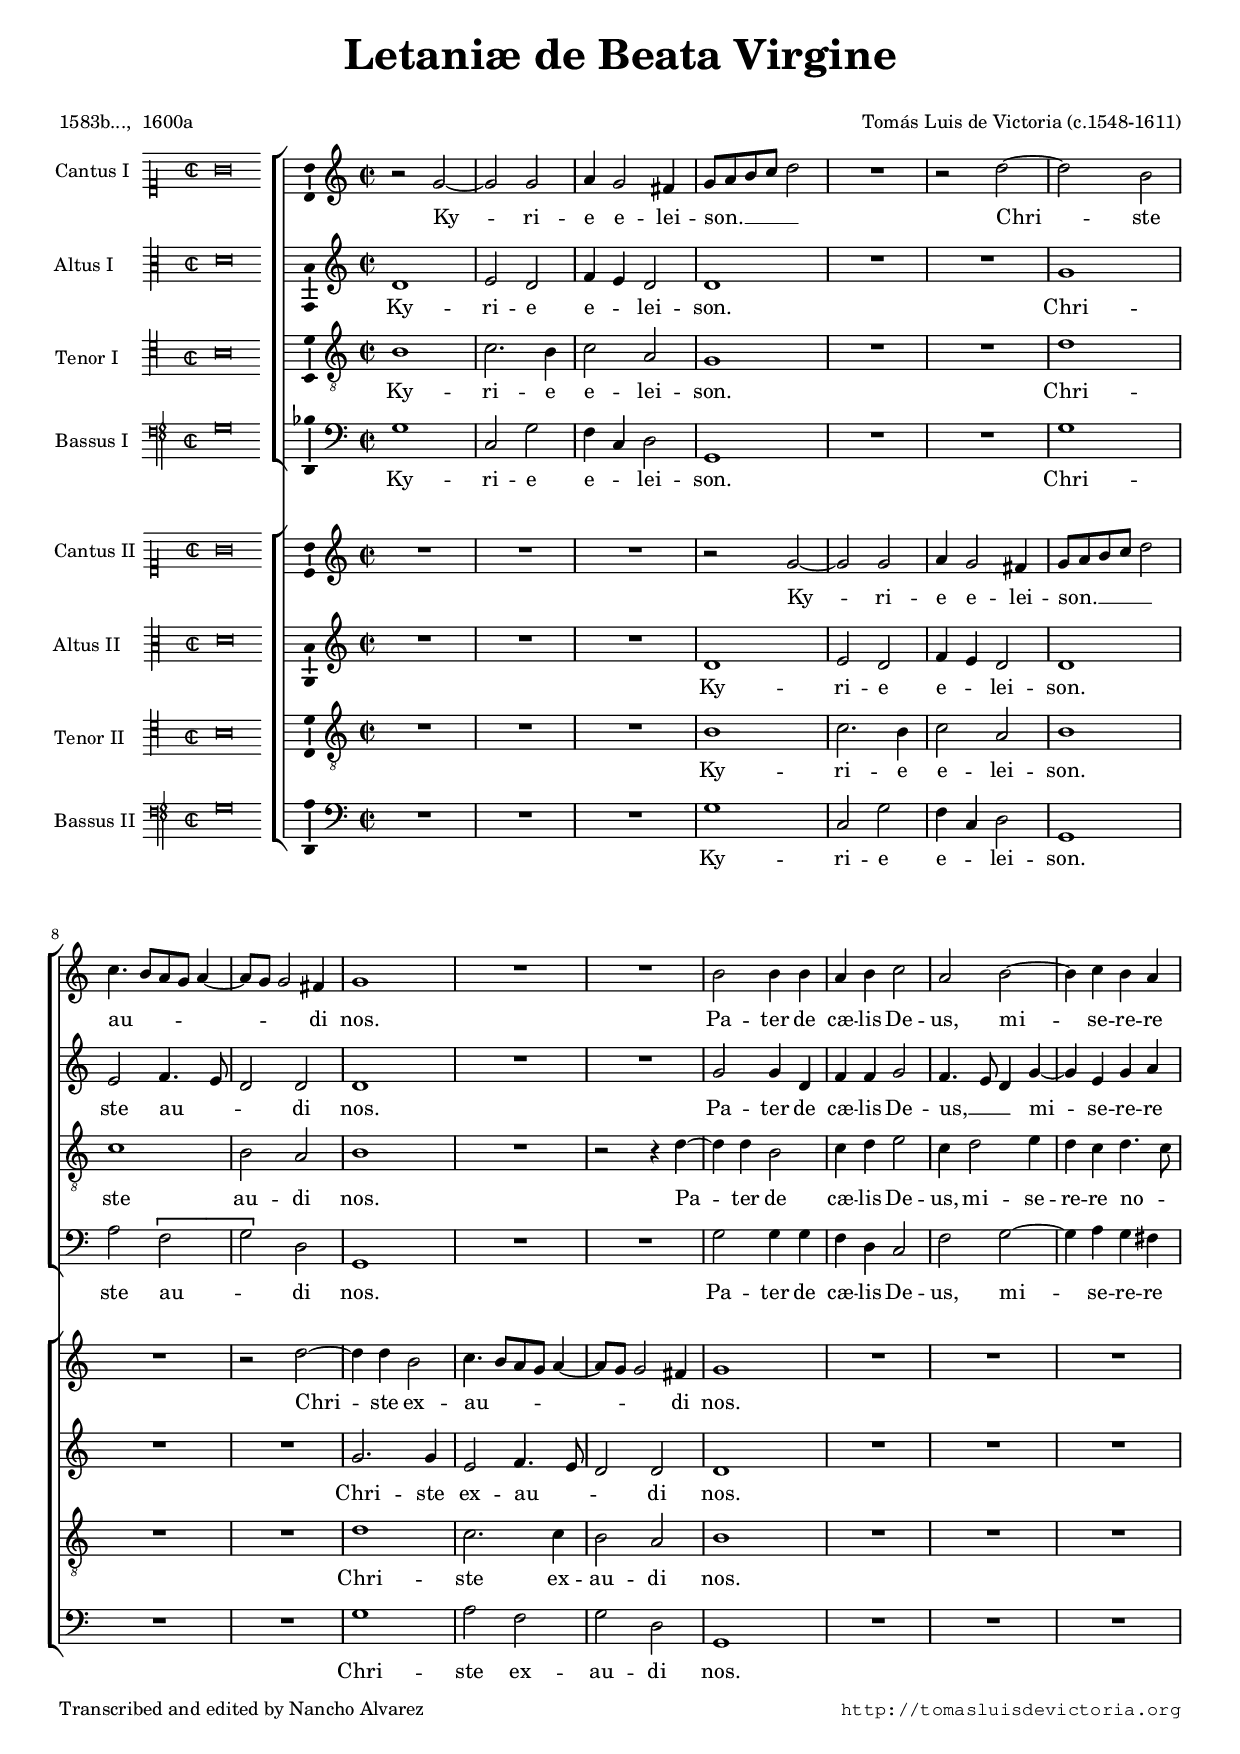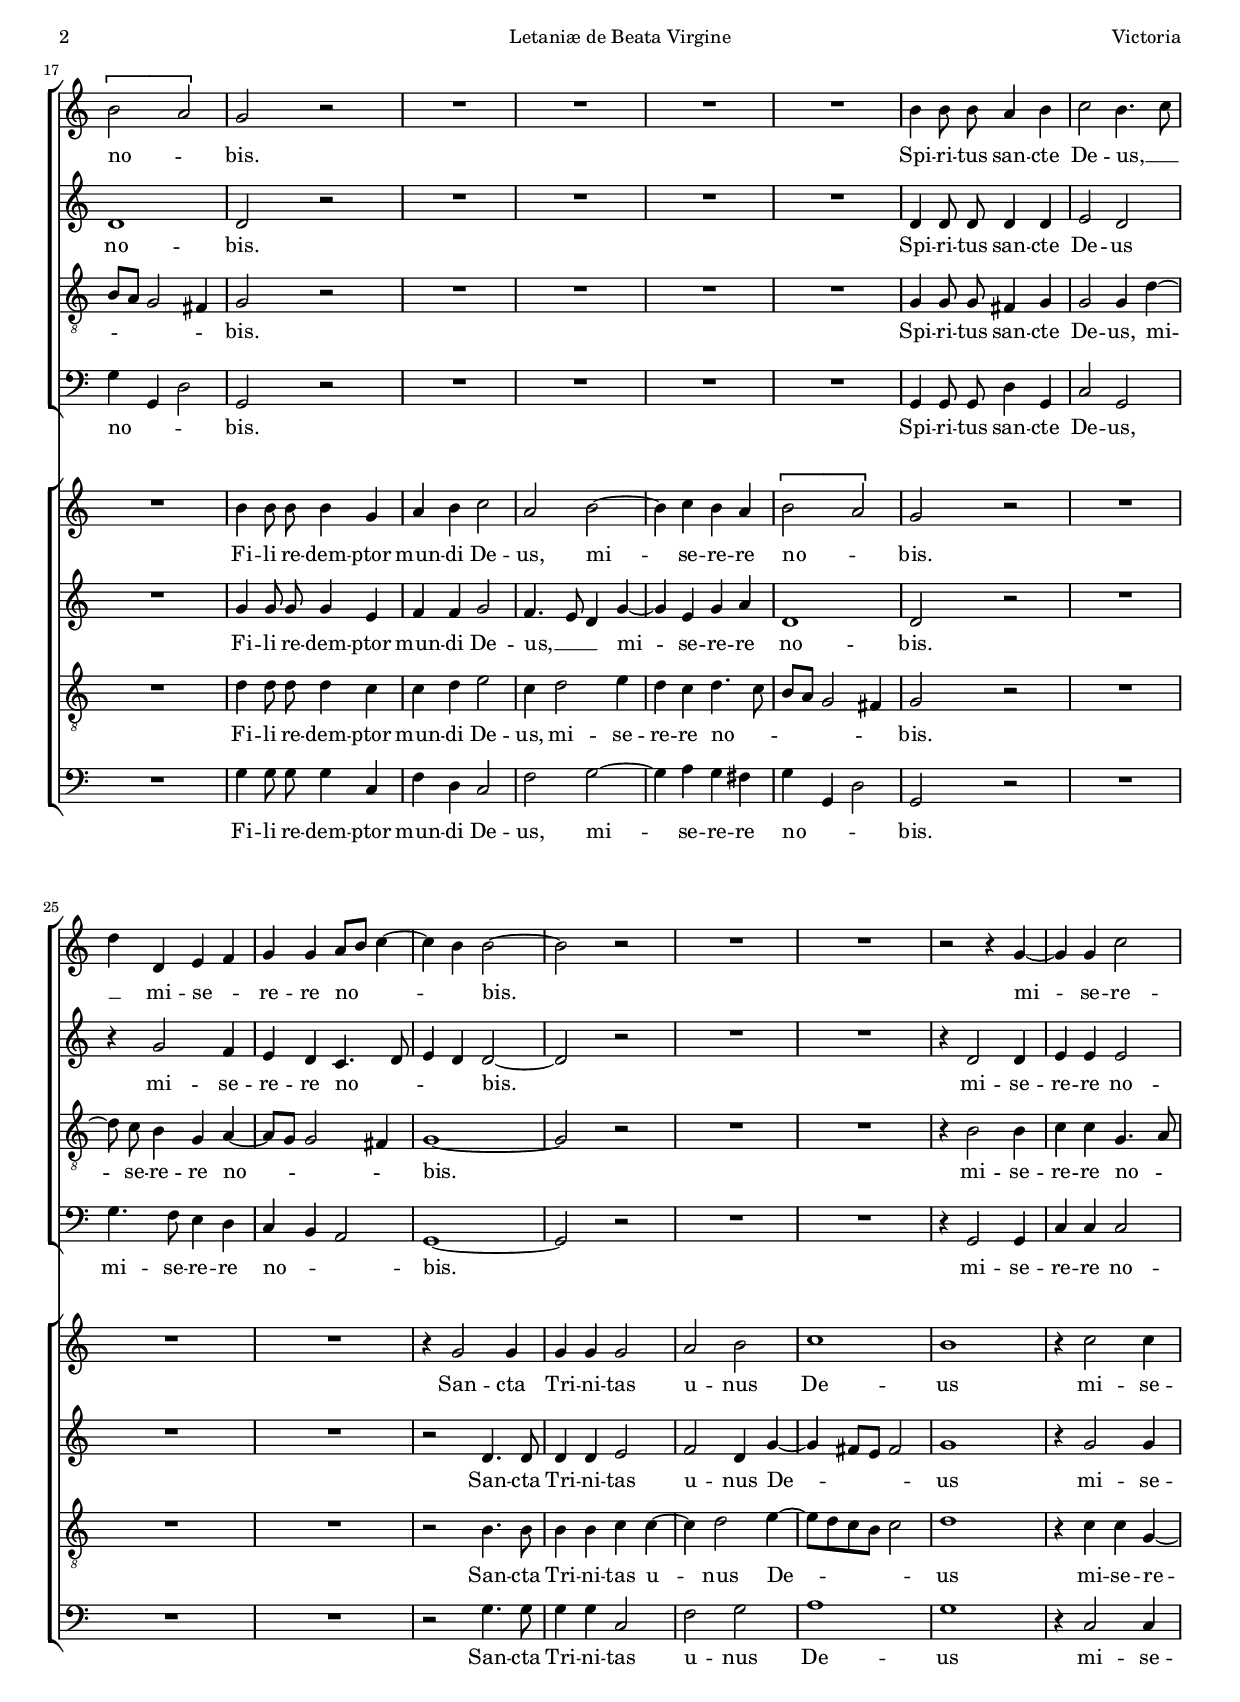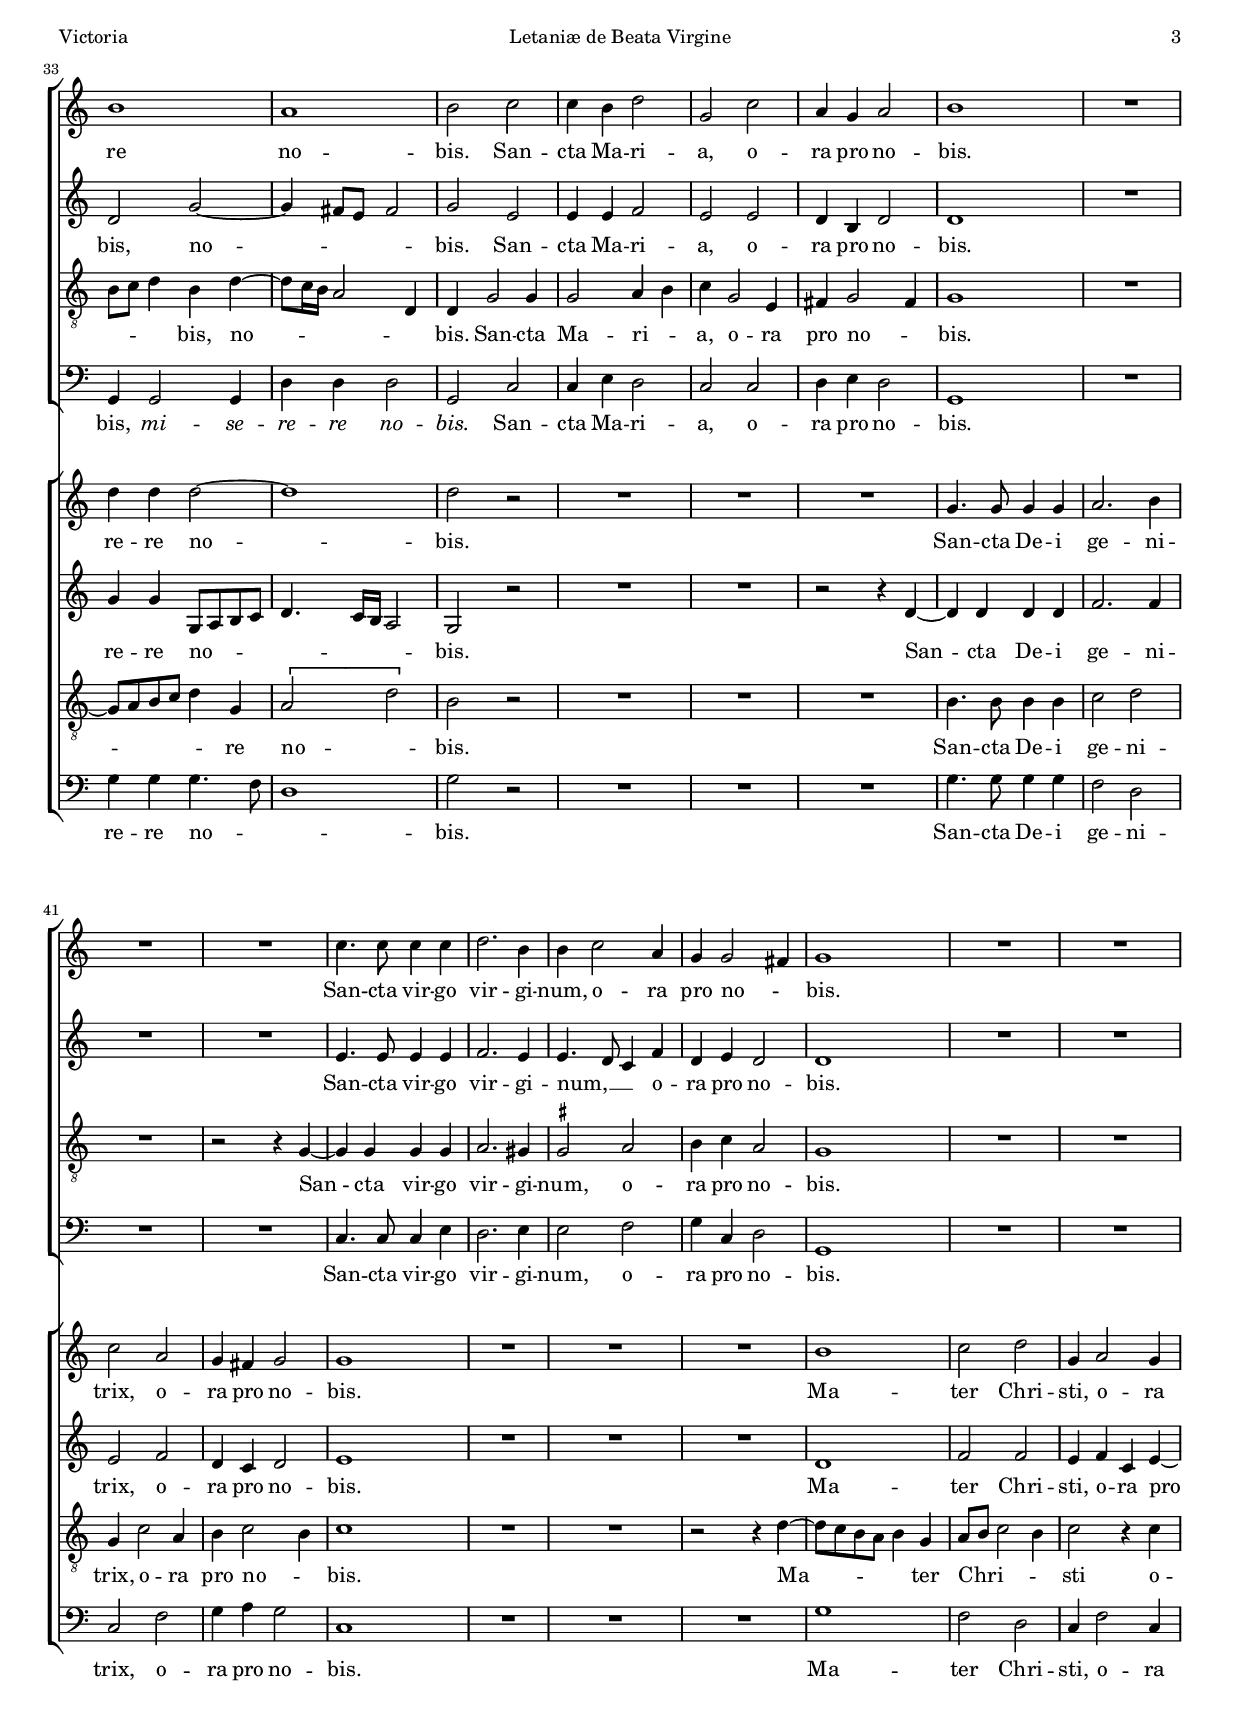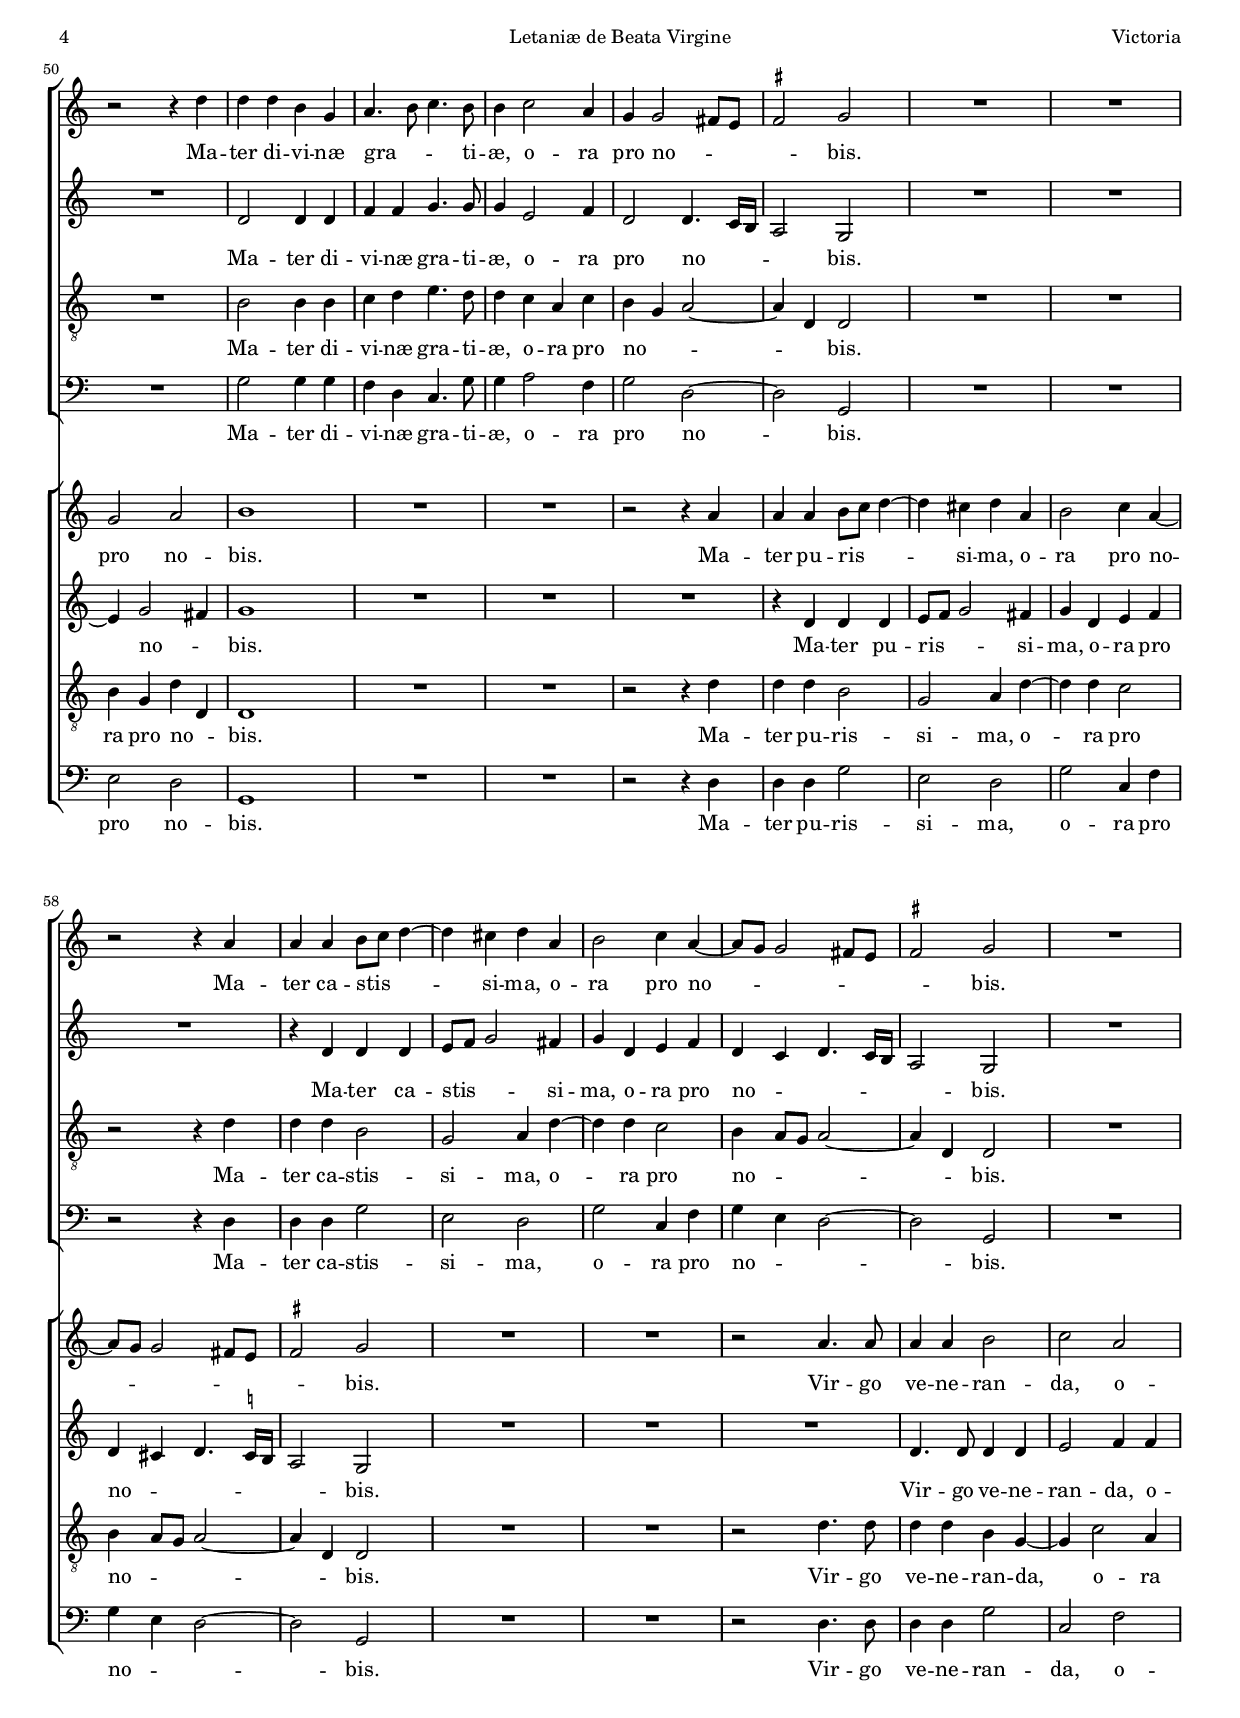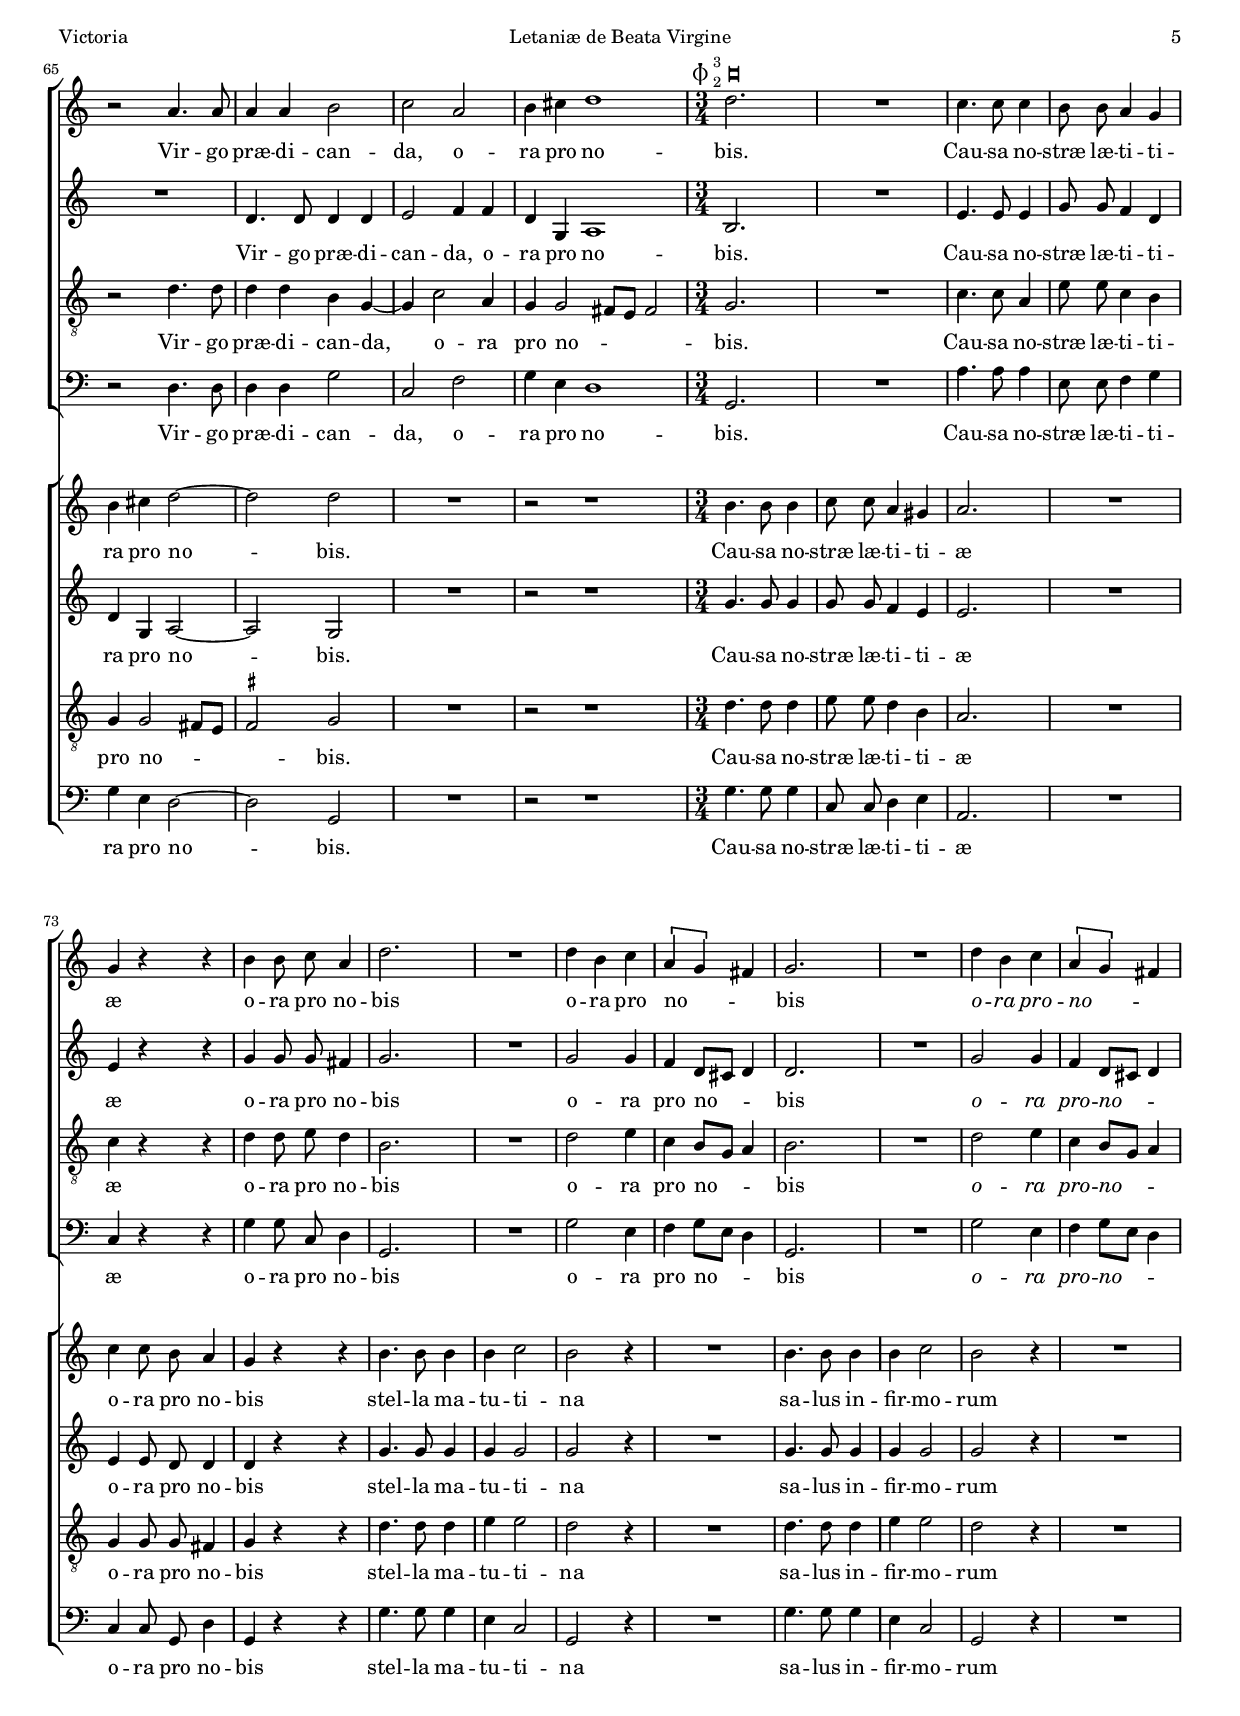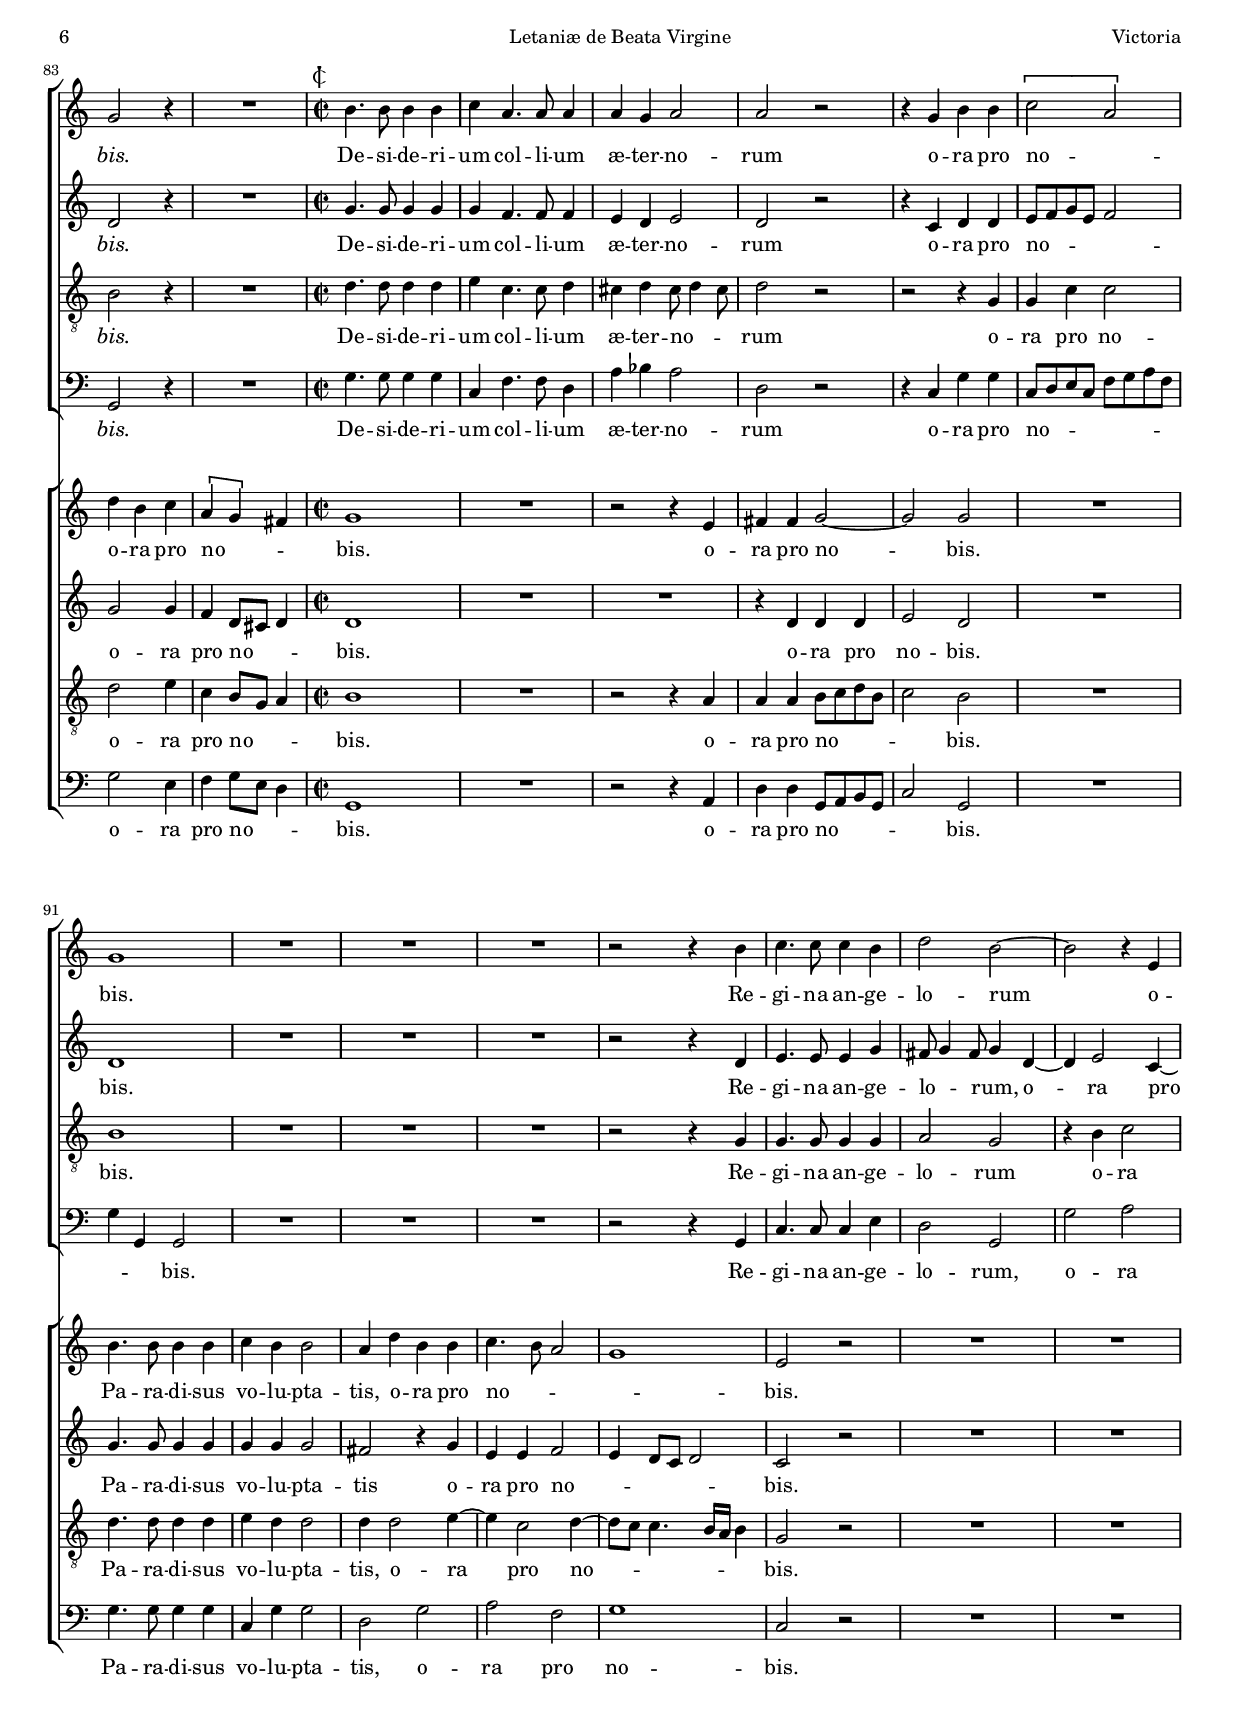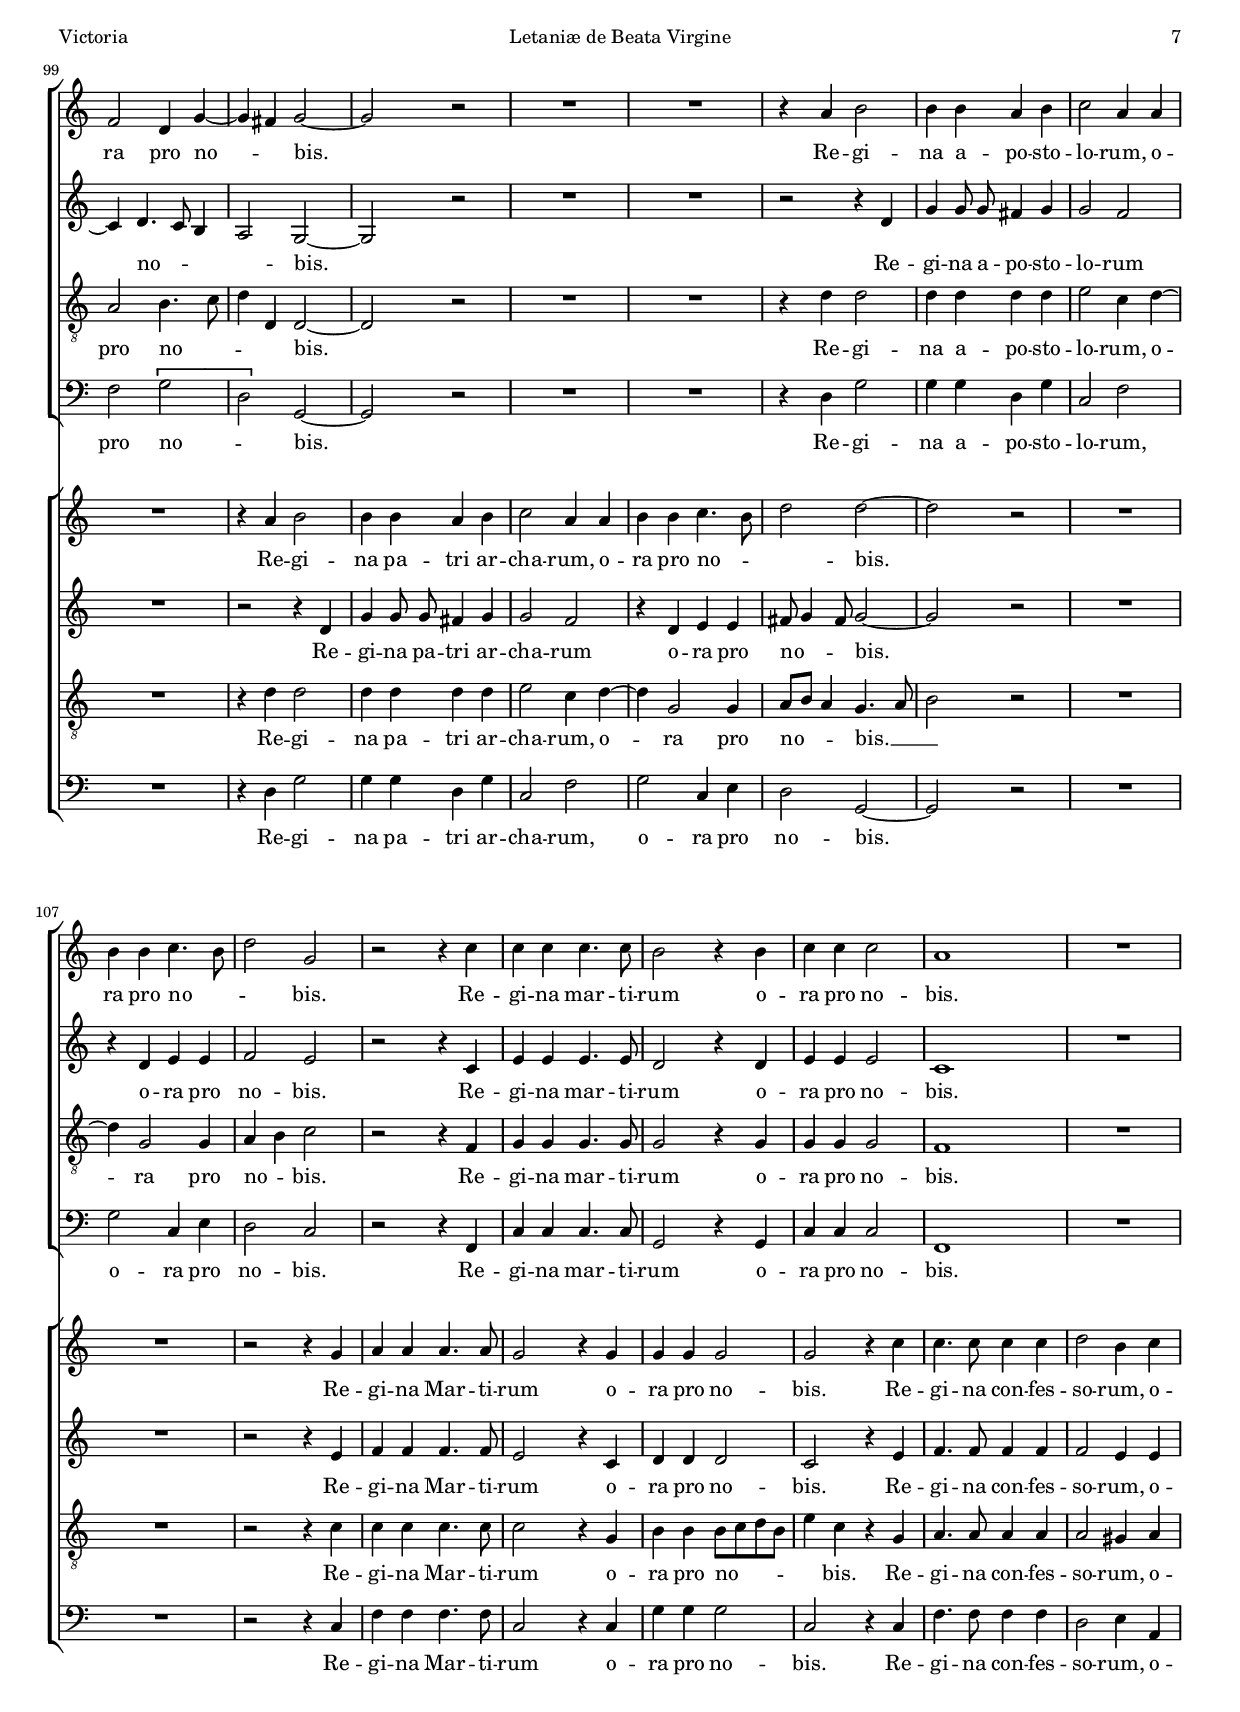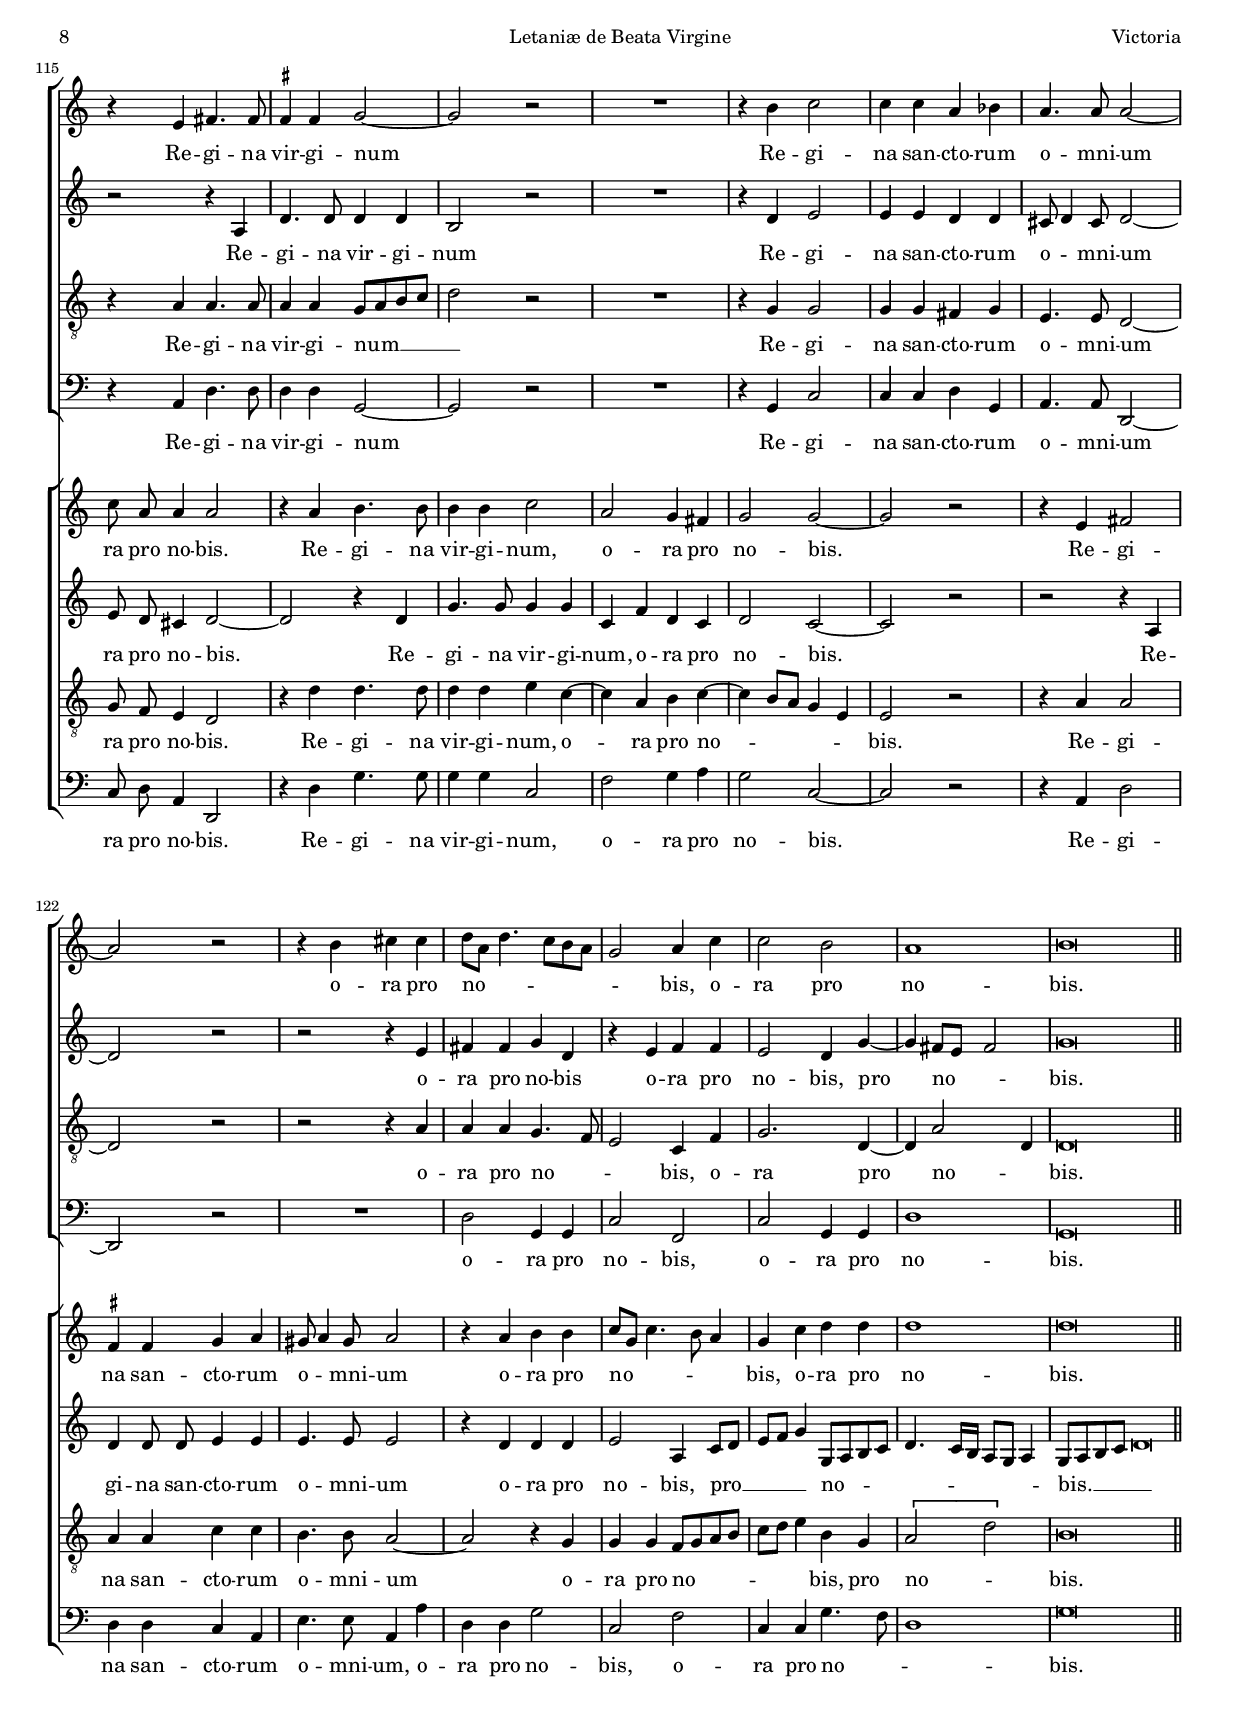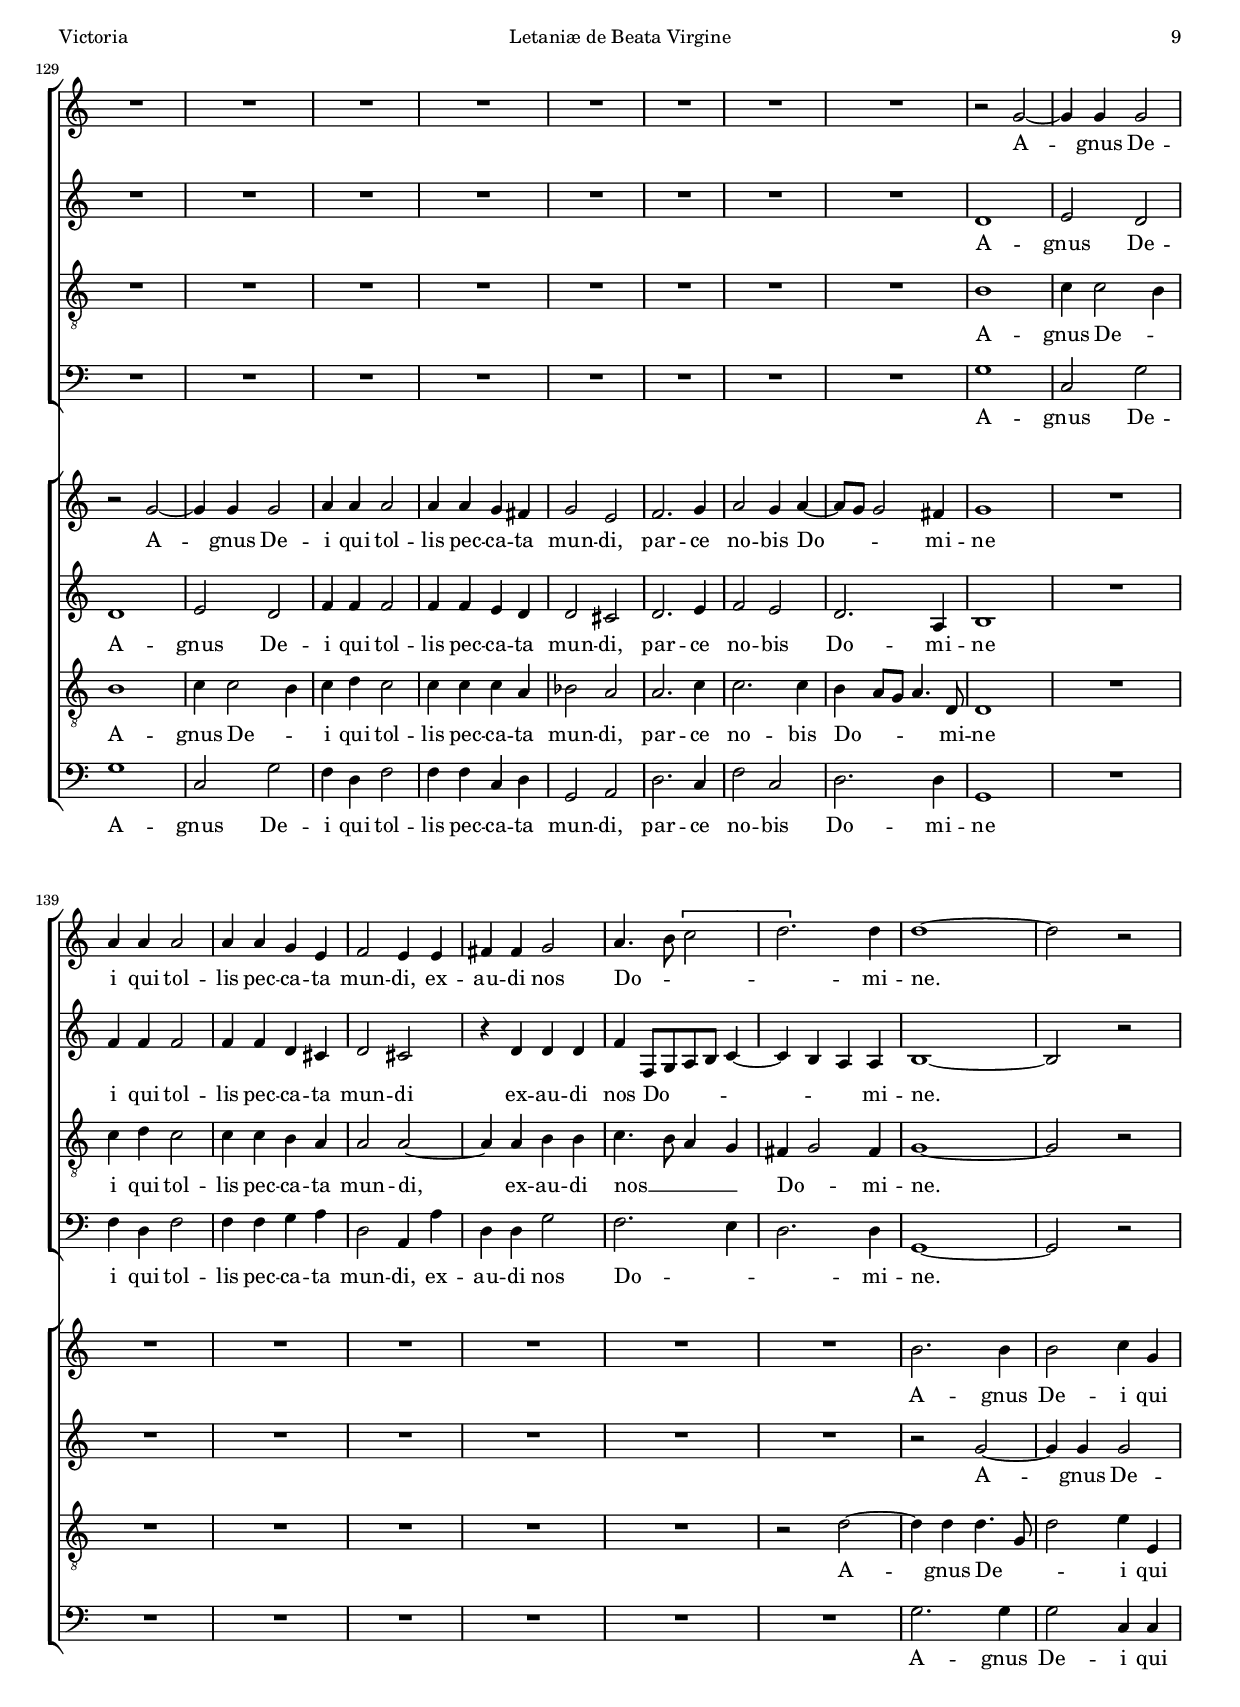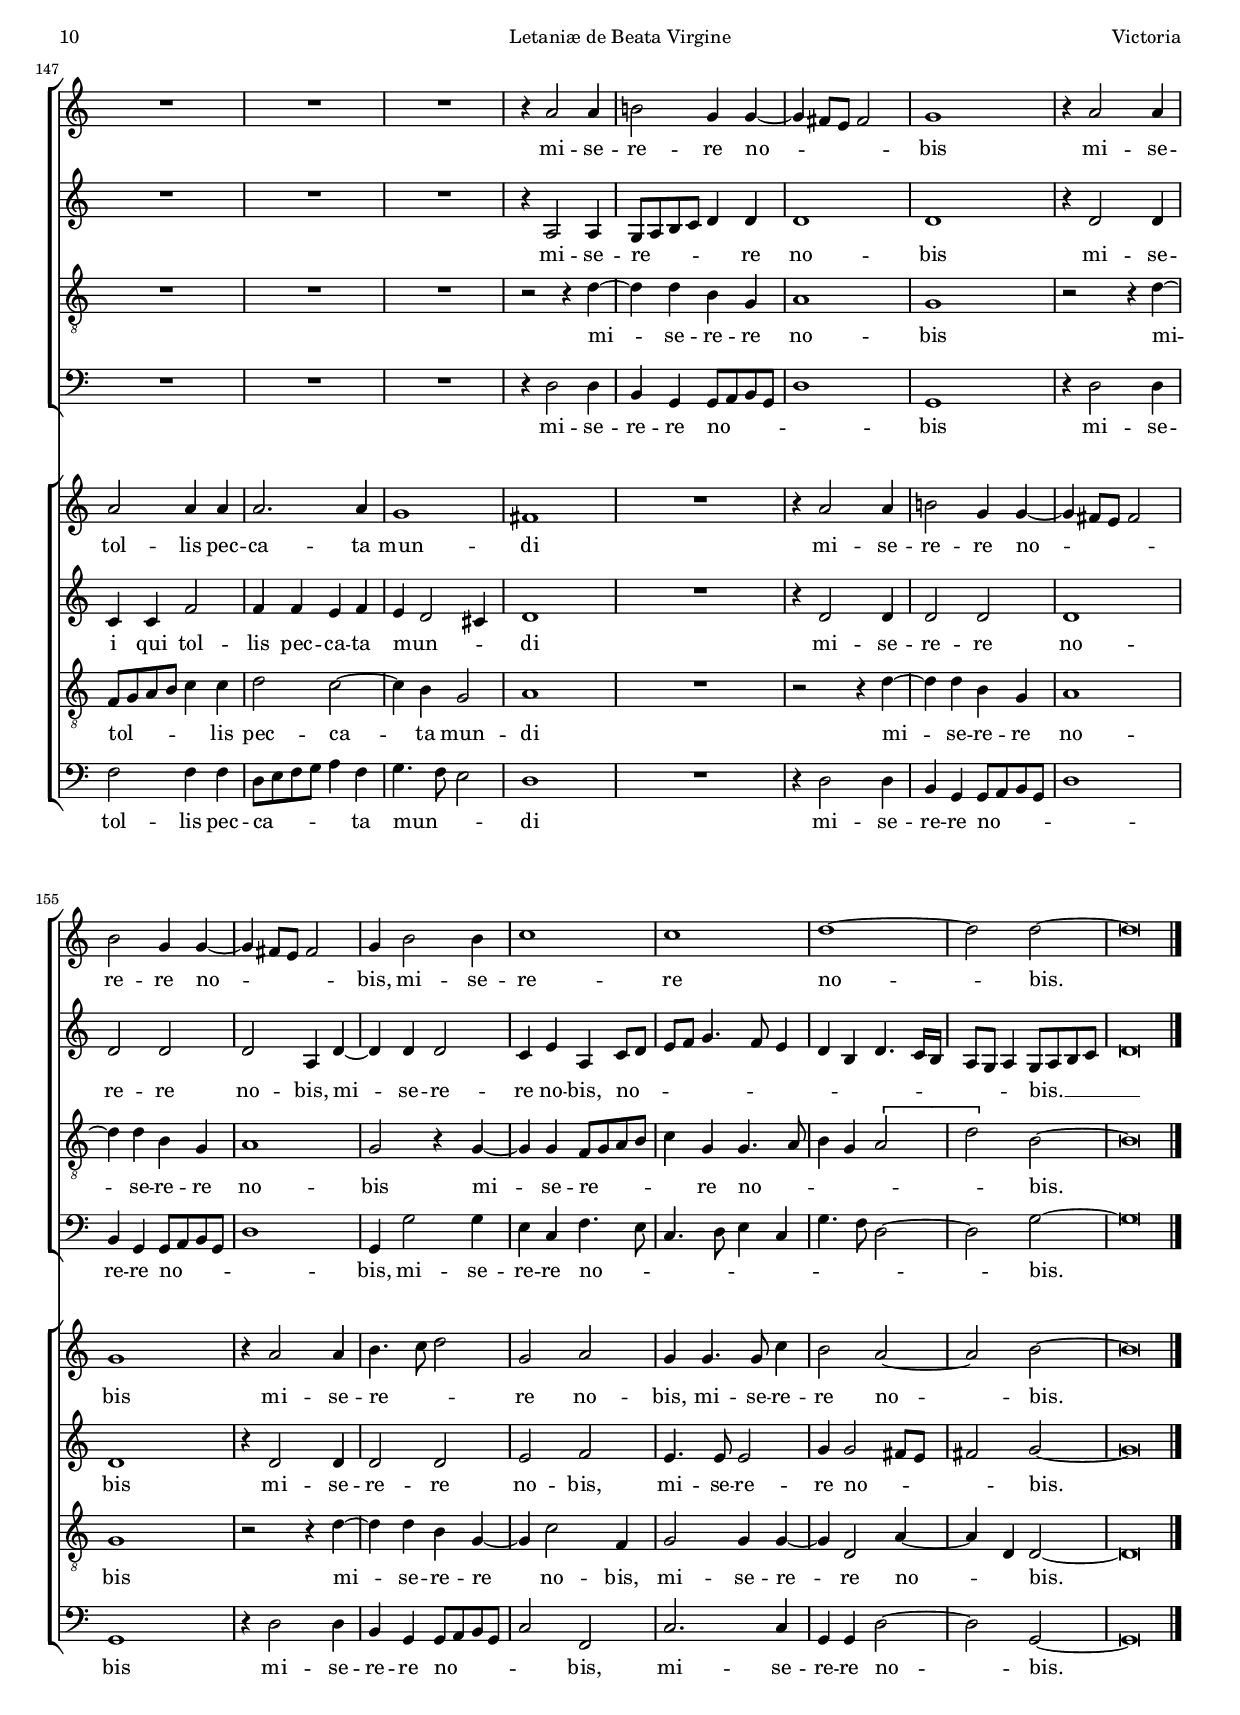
\version "2.18.0"

#(set-default-paper-size "a4")
#(set-global-staff-size 16.3)
#(ly:set-option 'point-and-click #f)
%mobile -s10.5 -i2.5

italicas=\override LyricText.font-shape = #'italic
rectas=\override LyricText.font-shape = #'upright
ss=\once \set suggestAccidentals = ##t
incipitwidth = 20
mtempo={\tempo 4 = 100}
mtempob={\tempo 4 = 50}
mtempoc={\tempo 4 = 150}
mt=#(define-music-function (parser location offset) (number?) ; move lyric text
      #{ \once \override LyricText.X-offset = -$offset #})


htitle="Letaniæ de Beata Virgine"
hcomposer="Victoria"

\header {
	title=\markup{\fontsize #3 "Letaniæ de Beata Virgine"}
	subtitle=" "
%	subsubtitle=\markup{\null \vspace #1 }
	composer="Tomás Luis de Victoria (c.1548-1611)"
        pdfauthor=\composer
	%opus="(-)"
	poet=\markup{"1583b...,  1600a"} % 1589a
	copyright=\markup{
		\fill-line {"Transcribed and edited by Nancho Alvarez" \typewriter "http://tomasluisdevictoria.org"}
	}
%	tagline=""
}



global={\key c \major \time 2/2  \skip 1*67 \time 6/4 
                \once \override Score.TimeSignature.stencil = ##f
		\skip 1*6/4*1  \time 3/4 
		\skip 1*3/4*16  \time 2/2  %\break
		\skip 1*44 \bar "||" \break
		\skip 1*34 \bar "|."
}

cantus={
	r2 g' ~
	g' g'
	a'4 g'2 fis'4
	g'8 a' b' c'' d''2
%5
	R1*4/4
	r2 d'' ~
	d'' b'
	c''4.  b'8[ a' g'] a'4 ~
	a'8 g' g'2 fis'4
%10
	g'1
	R1*4/4
	R1*4/4
	b'2 b'4 b'
	a' b' c''2
%15
	a' b' ~
	b'4 c'' b' a'
	\[b'2 a'\]
	g' r
	R1*4/4
%20
	R1*4/4
	R1*4/4
	R1*4/4
	\set Staff.autoBeaming = ##f
	b'4 b'8 b' a'4 b'
	\set Staff.autoBeaming = ##t
	c''2 b'4. c''8
%25
	d''4 d' e' f'
	g' g' a'8 b' c''4 ~
	c'' b' b'2 ~
	b' r
	R1*4/4
%30
	R1*4/4
	r2 r4 g' ~
	g' g' c''2
	b'1
	a'
%35
	b'2 c''
	c''4 b' d''2
	g' c''
	a'4 g' a'2
	b'1
%40
	R1*4/4
	R1*4/4
	R1*4/4
	c''4. c''8 c''4 c''
	d''2. b'4
%45
	b' c''2 a'4
	g' g'2 fis'4
	g'1
	R1*4/4
	R1*4/4
%50
	r2 r4 d''
	d'' d'' b' g'
	a'4. b'8 c''4. b'8
	b'4 c''2 a'4
	g' g'2 fis'8 e'
%55
	\ss fis'2 g'
	R1*4/4
	R1*4/4
	r2 r4 a'
	a' a' b'8 c'' d''4 ~
%60
	d'' cis'' d'' a'
	b'2 c''4 a' ~
	a'8 g' g'2 fis'8 e'
	\ss fis'2 g'
	R1*4/4
%65
	r2 a'4. a'8
	a'4 a' b'2
	c'' a'
	b'4 cis'' d''1
	
%70
	\mtempoc
        s4*0^\markup{\hspace #-3.8 \musicglyph #"timesig.mensural34" \raise #0.9 \fontsize #-2 \column{"3" "2"} \hspace #.3 \fontsize #2 \musicglyph #"noteheads.sM1mensural"}

        d''2.
	R1*3/4
	c''4. c''8 c''4
	\set Staff.autoBeaming = ##f
	b'8 b' a'4 g'
	g' r r
%75
	b' b'8 c'' a'4
	\set Staff.autoBeaming = ##t
	d''2.
	R1*3/4
	d''4 b' c''
        \[a' g'\] fis'
%80
	g'2.
	R1*3/4
	d''4 b' c''
	\[a' g'\] fis'
	g'2 r4
%85
	R1*3/4
	\mtempo
        \once \override TextScript.X-offset = #-3.8
        s4*0^\markup{\musicglyph #"timesig.mensural22"  }
        % 4/4 en algunas ediciones
        b'4. b'8 b'4 b'
	c'' a'4. a'8 a'4
	a' g' a'2
	a' r
%90
	r4 g' b' b'
	\[c''2 a'\]
	g'1
	R1*4/4
	R1*4/4
%95
	R1*4/4
	r2 r4 b'
	c''4. c''8 c''4 b'
	d''2 b' ~
	b' r4 e'
%100
	f'2 d'4 g' ~
	g' fis' g'2 ~
	g' r
	R1*4/4
	R1*4/4
%105
	r4 a' b'2
	b'4 b' a' b'
	c''2 a'4 a'
	b' b' c''4. b'8
	d''2 g'
%110
	r r4 c''
	c'' c'' c''4. c''8
	b'2 r4 b'
	c'' c'' c''2
	a'1
%115
	R1*4/4
	r4 e' fis'4. fis'8
	\ss fis'4 fis' g'2 ~
	g' r
	R1*4/4
%120
	r4 b' c''2
	c''4 c'' a' bes'
	a'4. a'8 a'2 ~
	a' r
	r4 b' cis'' cis''
%125
	d''8 a' d''4. c''8 b' a'
	g'2 a'4 c''
	c''2 b'
	a'1
	b'\breve*1/2
%130
	R1*4/4
	R1*4/4
	R1*4/4
	R1*4/4
	R1*4/4
%135
	R1*4/4
	R1*4/4
	R1*4/4
	r2 g' ~
	g'4 g' g'2
%140
	a'4 a' a'2
	a'4 a' g' e'
	f'2 e'4 e'
	fis' fis' g'2
	a'4. b'8 \[c''2
%145
	d''2.\] d''4
	d''1 ~
	d''2 r
	R1*4/4
	R1*4/4
%150
	R1*4/4
	r4 a'2 a'4
	b'!2 g'4 g' ~ % alteración en todas las ediciones
	g' fis'8 e' fis'2
	g'1
%155
	r4 a'2 a'4
	b'2 g'4 g' ~ % 1600a b'!
	g'4 fis'8 e' fis'2
	g'4 b'2 b'4
	c''1
%160
	c''
	d'' ~
	d''2 d'' ~
	d''\breve*1/2
}

altus={
	d'1
	e'2 d'
	f'4 e' d'2
	d'1
%5
	R1*4/4
	R1*4/4
	g'1
	e'2 f'4. e'8
	d'2 d'
%10
	d'1
	R1*4/4
	R1*4/4
	g'2 g'4 d'
	f' f' g'2
%15
	f'4. e'8 d'4 g' ~
	g' e' g' a'
	d'1
	d'2 r
	R1*4/4
%20
	R1*4/4
	R1*4/4
	R1*4/4
	\set Staff.autoBeaming = ##f
	d'4 d'8 d' d'4 d'
	\set Staff.autoBeaming = ##t
	e'2 d'
%25
	r4 g'2 f'4
	e' d' c'4. d'8
	e'4 d' d'2 ~
	d' r
	R1*4/4
%30
	R1*4/4
	r4 d'2 d'4
	e' e' e'2
	d' g' ~
	g'4 fis'8 e' fis'2
%35
	g' e'
	e'4 e' f'2
	e' e'
	d'4 b d'2
	d'1
%40
	R1*4/4
	R1*4/4
	R1*4/4
	e'4. e'8 e'4 e'
	f'2. e'4
%45
	e'4. d'8 c'4 f'
	d' e' d'2
	d'1
	R1*4/4
	R1*4/4
%50
	R1*4/4
	d'2 d'4 d'
	f' f' g'4. g'8
	g'4 e'2 f'4
	d'2 d'4. c'16 b
%55
	a2 g
	R1*4/4
	R1*4/4
	R1*4/4
	r4 d' d' d'
%60
	e'8 f' g'2 fis'4
	g' d' e' f'
	d' c' d'4. c'16 b
	a2 g
	R1*4/4
%65
	R1*4/4
	d'4. d'8 d'4 d'
	e'2 f'4 f'
	d' g a1
	
%70
	b2.
	R1*3/4
	e'4. e'8 e'4
	\set Staff.autoBeaming = ##f
	g'8 g' f'4 d'
	e' r r
%75
	g' g'8 g' fis'4
	\set Staff.autoBeaming = ##t
	g'2.
	R1*3/4
	g'2 g'4 % la segunda nota falta en 1589a
	f' d'8 cis' d'4
%80
	d'2.
	R1*3/4
	g'2 g'4
	f' d'8 cis' d'4
	d'2 r4
%85
	R1*3/4
	g'4. g'8 g'4 g'
	g' f'4. f'8 f'4
	e' d' e'2
	d' r
%90
	r4 c' d' d'
	e'8 f' g' e' f'2
	d'1
	R1*4/4
	R1*4/4
%95
	R1*4/4
	r2 r4 d'
	e'4. e'8 e'4 g'
	fis'8 g'4 fis'8 g'4 d' ~
	d' e'2 c'4 ~
%100
	c' d'4. c'8 b4
	a2 g ~
	g r
	R1*4/4
	R1*4/4
%105
	r2 r4 d'
	\set Staff.autoBeaming = ##f
	g' g'8 g' fis'4 g'
	\set Staff.autoBeaming = ##t
	g'2 f'
	r4 d' e' e'
	f'2 e'
%110
	r r4 c'
	e' e' e'4. e'8
	d'2 r4 d'
	e' e' e'2
	c'1
%115
	R1*4/4
	r2 r4 a
	d'4. d'8 d'4 d'
	b2 r
	R1*4/4
%120
	r4 d' e'2
	e'4 e' d' d'
	cis'8 d'4 cis'8 d'2 ~
	d' r
	r r4 e'
%125
	fis' fis' g' d'
	r e' f' f'
	e'2 d'4 g' ~
	g' fis'8 e' fis'2
	g'\breve*1/2
%130
	R1*4/4
	R1*4/4
	R1*4/4
	R1*4/4
	R1*4/4
%135
	R1*4/4
	R1*4/4
	R1*4/4
	d'1
	e'2 d'
%140
	f'4 f' f'2
	f'4 f' d' cis'
	d'2 cis'
	r4 d' d' d'
	f'  f8[ g a b] c'4 ~
%145
	c' b a a
	b1 ~
	b2 r
	R1*4/4
	R1*4/4
%150
	R1*4/4
	r4 a2 a4
	g8 a b c' d'4 d'
	d'1
	d'
%155
	r4 d'2 d'4
	d'2 d'
	d' a4 d' ~
	d' d' d'2
	c'4 e' a c'8 d'
%160
	e' f' g'4. f'8 e'4
	d' b d'4. c'16 b
	a8 g a4 g8 a b c'
	d'\breve*1/2 
}

tenor={
	b1
	c'2. b4
	c'2 a
	g1
%5
	R1*4/4
	R1*4/4
	d'1
	c'
	b2 a
%10
	b1
	R1*4/4
	r2 r4 d' ~
	d' d' b2
	c'4 d' e'2
%15
	c'4 d'2 e'4
	d' c' d'4. c'8
	b a g2 fis4
	g2 r
	R1*4/4
%20
	R1*4/4
	R1*4/4
	R1*4/4
	\set Staff.autoBeaming = ##f
	g4 g8 g fis4 g
	g2 g4 d' ~
%25
	d'8 c' b4 g a ~
	\set Staff.autoBeaming = ##t	
	a8 g g2 fis4
	g1 ~
	g2 r
	R1*4/4
%30
	R1*4/4
	r4 b2 b4
	c' c' g4. a8
	b c' d'4 b d' ~
	d'8 c'16 b a2 d4
%35
	d g2 g4
	g2 a4 b
	c' g2 e4
	fis g2 fis4
	g1
%40
	R1*4/4
	R1*4/4
	r2 r4 g ~
	g g g g
	a2. gis4
%45
	\ss gis2 a
	b4 c' a2
	g1
	R1*4/4
	R1*4/4
%50
	R1*4/4
	b2 b4 b
	c' d' e'4. d'8
	d'4 c' a c'
	b g a2 ~
%55
	a4 d d2
	R1*4/4
	R1*4/4
	r2 r4 d'
	d' d' b2
%60
	g a4 d' ~
	d' d' c'2
	b4 a8 g a2 ~
	a4 d d2
	R1*4/4
%65
	r2 d'4. d'8
	d'4 d' b g ~
	g c'2 a4
	g g2 fis8 e
	%\bar ";" 
        fis2
%70
	g2.
	R1*3/4
	c'4. c'8 a4
	\set Staff.autoBeaming = ##f
	e'8 e' c'4 b
	c' r r
%75
	d' d'8 e' d'4
	\set Staff.autoBeaming = ##t
	b2.
	R1*3/4
	d'2 e'4
	c' b8 g a4
%80
	b2.
	R1*3/4
	d'2 e'4
	c' b8 g a4
	b2 r4
%85
	R1*3/4
	d'4. d'8 d'4 d'
	e' c'4. c'8 d'4
	cis' d' cis'8 d'4 cis'8
	d'2 r
%90
	r r4 g
	g c' c'2
	b1
	R1*4/4
	R1*4/4
%95
	R1*4/4
	r2 r4 g
	g4. g8 g4 g
	a2 g
	r4 b c'2
%100
	a b4. c'8
	d'4 d d2 ~
	d r
	R1*4/4
	R1*4/4
%105
	r4 d' d'2
	d'4 d' d' d'
	e'2 c'4 d' ~
	d' g2 g4
	a b c'2
%110
	r r4 f
	g g g4. g8
	g2 r4 g
	g g g2
	f1
%115
	R1*4/4
	r4 a a4. a8
	a4 a g8 a b c'
	d'2 r
	R1*4/4
%120
	r4 g g2
	g4 g fis g
	e4. e8 d2 ~
	d r
	r r4 a
%125
	a a g4. f8
	e2 c4 f
	g2. d4 ~ % 1589a e4 errata
	d a2 d4
	d\breve*1/2
%130
	R1*4/4
	R1*4/4
	R1*4/4
	R1*4/4
	R1*4/4
%135
	R1*4/4
	R1*4/4
	R1*4/4
	b1
	c'4 c'2 b4
%140
	c' d' c'2
	c'4 c' b a
	a2 a ~
	a4 a b b
	c'4. b8 a4 g
%145
	fis g2 fis4
	g1 ~
	g2 r
	R1*4/4
	R1*4/4
%150
	R1*4/4
	r2 r4 d' ~
	d' d' b g
	a1
	g
%155
	r2 r4 d' ~
	d' d' b g
	a1
	g2 r4 g ~
	g g f8 g a b
%160
	c'4 g g4. a8
	b4 g \[a2
	d'\] b ~
	b\breve*1/2
}

bassus={
	g1
	c2 g
	f4 c d2
	g,1
%5
	R1*4/4
	R1*4/4
	g1
	a2 \[f
	g\] d
%10
	g,1
	R1*4/4
	R1*4/4
	g2 g4 g
	f d c2
%15
	f g ~
	g4 a g fis
	g g, d2
	g, r
	R1*4/4
%20
	R1*4/4
	R1*4/4
	R1*4/4
	\set Staff.autoBeaming = ##f
	g,4 g,8 g, d4 g, 
	\set Staff.autoBeaming = ##t
	c2 g,2
	g4. f8 e4 d
%25
	c b, a,2
	g,1 ~
	g,2 r
	R1*4/4
%30
	R1*4/4
	r4 g,2 g,4
	c c c2
	g,4 g,2 g,4
	d d d2
%35
	g, c
	c4 e d2
	c c
	d4 e d2
	g,1
%40
	R1*4/4
	R1*4/4
	R1*4/4
	c4. c8 c4 e
	d2. e4
%45
	e2 f
	g4 c d2
	g,1
	R1*4/4
	R1*4/4
%50
	R1*4/4
	g2 g4 g
	f d c4. g8
	g4 a2 f4
	g2 d ~
%55
	d g,
	R1*4/4
	R1*4/4
	r2 r4 d
	d d g2
%60
	e d
	g c4 f
	g e d2 ~
	d g,
	R1*4/4
%65
	r2 d4. d8
	d4 d g2
	c f
	g4 e d1
	
%70
	g,2.
	R1*3/4
	a4. a8 a4
	\set Staff.autoBeaming = ##f
	e8 e f4 g
	c r r
%75
	g g8 c d4
	\set Staff.autoBeaming = ##t
	g,2.
	R1*3/4
	g2 e4
	f g8 e d4
%80
	g,2.
	R1*3/4
	g2 e4
	f g8 e d4
	g,2 r4
%85
	R1*3/4
	g4. g8 g4 g
	c f4. f8 d4
	a bes a2
	d r
%90
	r4 c g g
	c8 d e c f g a f
	g4 g, g,2
	R1*4/4
	R1*4/4
%95
	R1*4/4
	r2 r4 g,
	c4. c8 c4 e
	d2 g,
	g a
%100
	f \[g
	d\] g, ~
	g, r
	R1*4/4
	R1*4/4
%105
	r4 d g2
	g4 g d g
	c2 f
	g c4 e
	d2 c
%110
	r r4 f,
	c c c4. c8
	g,2 r4 g,
	c c c2
	f,1
%115
	R1*4/4
	r4 a, d4. d8
	d4 d g,2 ~
	g, r
	R1*4/4
%120
	r4 g, c2
	c4 c d g,
	a,4. a,8 d,2 ~ % solo en 1589a: d2 (octava alta)
	d, r
	R1*4/4
%125
	d2 g,4 g,
	c2 f,
	c g,4 g,
	d1
	g,\breve*1/2
%130
	R1*4/4
	R1*4/4
	R1*4/4
	R1*4/4
	R1*4/4
%135
	R1*4/4
	R1*4/4
	R1*4/4
	g1
	c2 g
%140
	f4 d f2
	f4 f g a
	d2 a,4 a
	d d g2
	f2. e4
%145
	d2. d4
	g,1 ~
	g,2 r
	R1*4/4
	R1*4/4
%150
	R1*4/4
	r4 d2 d4
	b, g, g,8 a, b, g,
	d1
	g,
%155
	r4 d2 d4
	b, g, g,8 a, b, g,
	d1
	g,4 g2 g4
	e c f4. e8
%160
	c4. d8 e4 c
	g4. f8 d2 ~
	d g ~
	g\breve*1/2
}

cantusdos={
	R1*4/4
	R1*4/4
	R1*4/4
	r2 g' ~
%5
	g' g'
	a'4 g'2 fis'4
	g'8 a' b' c'' d''2
	R1*4/4
	r2 d'' ~ % en 1589a d''2 d''2 b'2; en 1589b falta el puntillo
%10
	d''4 d'' b'2
	c''4.  b'8[ a' g'] a'4 ~
	a'8 g' g'2 fis'4
	g'1
	R1*4/4
%15
	R1*4/4
	R1*4/4
	R1*4/4
	\set Staff.autoBeaming = ##f
	b'4 b'8 b' b'4 g'
	\set Staff.autoBeaming = ##t
	a' b' c''2
%20
	a' b' ~
	b'4 c'' b' a'
	\[b'2 a'\]
	g' r
	R1*4/4
%25
	R1*4/4
	R1*4/4
	r4 g'2 g'4
	g' g' g'2
	a' b'
%30
	c''1
	b'
	r4 c''2 c''4
	d'' d'' d''2 ~
	d''1
%35
	d''2 r
	R1*4/4
	R1*4/4
	R1*4/4
	g'4. g'8 g'4 g'
%40
	a'2. b'4
	c''2 a'
	g'4 fis' g'2
	g'1
	R1*4/4
%45
	R1*4/4
	R1*4/4
	b'1
	c''2 d''
	g'4 a'2 g'4
%50
	g'2 a'
	b'1
	R1*4/4
	R1*4/4
	r2 r4 a'
%55
	a' a' b'8 c'' d''4 ~
	d'' cis'' d'' a'
	b'2 c''4 a' ~
	a'8 g' g'2 fis'8 e'
	\ss fis'2 g'
%60
	R1*4/4
	R1*4/4
	r2 a'4. a'8
	a'4 a' b'2
	c'' a'
%65
	b'4 cis'' d''2 ~
	d'' d''
	R1*4/4
	%R1*6/4
        r2 r1
	
%70
	b'4. b'8 b'4
	\set Staff.autoBeaming = ##f
	c''8 c'' a'4 gis'
	a'2.
	R1*3/4
	c''4 c''8 b' a'4
	\set Staff.autoBeaming = ##t
%75
	g' r r
	b'4. b'8 b'4
	b' c''2
	b' r4 % ennegrecida
	R1*3/4
%80
	b'4. b'8 b'4
	b' c''2
	b' r4 % ennegrecido
	R1*3/4
	d''4 b' c''
%85
	\[a' g'\] fis'
	g'1
	R1*4/4
	r2 r4 e'
	fis' fis' g'2 ~
%90
	g' g'
	R1*4/4
	b'4. b'8 b'4 b'
	c'' b' b'2
	a'4 d'' b' b'
%95
	c''4. b'8 a'2
	g'1
	e'2 r
	R1*4/4
	R1*4/4
%100
	R1*4/4
	r4 a' b'2
	b'4 b' a' b'
	c''2 a'4 a'
	b' b' c''4. b'8
%105
	d''2 d'' ~
	d'' r
	R1*4/4
	R1*4/4
	r2 r4 g'
%110
	a' a' a'4. a'8
	g'2 r4 g'
	g' g' g'2
	g' r4 c''
	c''4. c''8 c''4 c''
%115
	d''2 b'4 c''
	\set Staff.autoBeaming = ##f
	c''8 a' a'4 a'2
	\set Staff.autoBeaming = ##t
	r4 a' b'4. b'8
	b'4 b' c''2
	a' g'4 fis'
%120
	g'2 g' ~
	g' r
	r4 e' fis'2
	\ss fis'4 fis' g' a'
	gis'8 a'4 gis'8 a'2
%125
	r4 a' b' b'
	c''8 g' c''4. b'8 a'4
	g' c'' d'' d''
	d''1
	d''\breve*1/2
%130
	r2 g' ~
	g'4 g' g'2
	a'4 a' a'2
	a'4 a' g' fis'
	g'2 e'
%135
	f'2. g'4
	a'2 g'4 a' ~
	a'8 g' g'2 fis'4
	g'1
	R1*4/4
%140
	R1*4/4
	R1*4/4
	R1*4/4
	R1*4/4
	R1*4/4
%145
	R1*4/4
	b'2. b'4
	b'2 c''4 g'
	a'2 a'4 a'
	a'2. a'4
%150
	g'1
	fis'
	R1*4/4
	r4 a'2 a'4
	b'!2 g'4 g' ~  % alteracion en todas las ediciones
%155
	g' fis'8 e' fis'2
	g'1
	r4 a'2 a'4
	b'4. c''8 d''2
	g' a'
%160
	g'4 g'4. g'8 c''4
	b'2 a' ~
	a' b' ~
	b'\breve*1/2
}

altusdos={
	R1*4/4
	R1*4/4
	R1*4/4
	d'1
%5
	e'2 d'
	f'4 e' d'2
	d'1
	R1*4/4
	R1*4/4
%10
	g'2. g'4
	e'2 f'4. e'8
	d'2 d'
	d'1
	R1*4/4
%15
	R1*4/4
	R1*4/4
	R1*4/4
	\set Staff.autoBeaming = ##f
	g'4 g'8 g' g'4 e'
	\set Staff.autoBeaming = ##t
	f' f' g'2
%20
	f'4. e'8 d'4 g' ~
	g' e' g' a'
	d'1
	d'2 r
	R1*4/4
%25
	R1*4/4
	R1*4/4
	r2 d'4. d'8
	d'4 d' e'2
	f' d'4 g' ~
%30
	g' fis'8 e' fis'2
	g'1
	r4 g'2 g'4
	g' g' g8 a b c'
	d'4. c'16 b a2
%35
	g r
	R1*4/4
	R1*4/4
	r2 r4 d' ~
	d' d' d' d'
%40
	f'2. f'4
	e'2 f'
	d'4 c' d'2
	e'1
	R1*4/4
%45
	R1*4/4
	R1*4/4
	d'1
	f'2 f'
	e'4 f' c' e' ~
%50
	e' g'2 fis'4
	g'1
	R1*4/4
	R1*4/4
	R1*4/4
%55
	r4 d' d' d'
	e'8 f' g'2 fis'4
	g' d' e' f'
	d' cis' d'4. \ss c'16 b
	a2 g
%60
	R1*4/4
	R1*4/4
	R1*4/4
	d'4. d'8 d'4 d'
	e'2 f'4 f'
%65
	d' g a2 ~
	a g
	R1*4/4
	%R1*6/4
	r2 r1
%70
	g'4. g'8 g'4
	\set Staff.autoBeaming = ##f
	g'8 g' f'4 e'
	e'2.
	R1*3/4
	e'4 e'8 d' d'4
	\set Staff.autoBeaming = ##t
%75
	d' r r
	g'4. g'8 g'4
	g' g'2
	g' r4
	R1*3/4
%80
	g'4. g'8 g'4
	g' g'2
	g' r4
	R1*3/4
	g'2 g'4
%85
	f' d'8 cis' d'4
	d'1
	R1*4/4
	R1*4/4
	r4 d' d' d'
%90
	e'2 d'
	R1*4/4
	g'4. g'8 g'4 g'
	g' g' g'2
	fis' r4 g'
%95
	e' e' f'2
	e'4 d'8 c' d'2
	c' r
	R1*4/4
	R1*4/4
%100
	R1*4/4
	r2 r4 d'
	\set Staff.autoBeaming = ##f
	g' g'8 g' fis'4 g'
	\set Staff.autoBeaming = ##t
	g'2 f'
	r4 d' e' e'
%105
	fis'8 g'4 fis'8 g'2 ~
	g' r
	R1*4/4
	R1*4/4
	r2 r4 e'
%110
	f' f' f'4. f'8
	e'2 r4 c'
	d' d' d'2
	c' r4 e'
	f'4. f'8 f'4 f'
%115
	f'2 e'4 e'
	\set Staff.autoBeaming = ##f
	e'8 d' cis'4 d'2 ~
	\set Staff.autoBeaming = ##t
	d' r4 d'
	g'4. g'8 g'4 g'
	c' f' d' c'
%120
	d'2 c' ~
	c' r
	r r4 a
	\set Staff.autoBeaming = ##f
	d' d'8 d' e'4 e'
	\set Staff.autoBeaming = ##t
	e'4. e'8 e'2
%125
	r4 d' d' d'
	e'2 a4 c'8 d'
	e' f' g'4 g8 a b c'
	d'4. c'16 b a8 g a4
	g8 a b c' \mtempob d'\breve*1/4 \mtempo
%130
	d'1
	e'2 d'
	f'4 f' f'2
	f'4 f' e' d'
	d'2 cis'
%135
	d'2. e'4
	f'2 e'
	d'2. a4
	b1
	R1*4/4
%140
	R1*4/4
	R1*4/4
	R1*4/4
	R1*4/4
	R1*4/4
%145
	R1*4/4
	r2 g' ~
	g'4 g' g'2
	c'4 c' f'2
	f'4 f' e' f'
%150
	e' d'2 cis'4
	d'1
	R1*4/4
	r4 d'2 d'4
	d'2 d'
%155
	d'1
	d'
	r4 d'2 d'4
	d'2 d'
	e' f'
%160
	e'4. e'8 e'2
	g'4 g'2 fis'8 e'
	fis'2 g' ~
	g'\breve*1/2
}

tenordos={
	R1*4/4
	R1*4/4
	R1*4/4
	b1
%5
	c'2. b4
	c'2 a
	b1
	R1*4/4
	R1*4/4
%10
	d'1
	c'2. c'4
	b2 a
	b1
	R1*4/4
%15
	R1*4/4
	R1*4/4
	R1*4/4
	\set Staff.autoBeaming = ##f
	d'4 d'8 d' d'4 c'
	\set Staff.autoBeaming = ##t
	c' d' e'2
%20
	c'4 d'2 e'4
	d' c' d'4. c'8
	b a g2 fis4
	g2 r
	R1*4/4
%25
	R1*4/4
	R1*4/4
	r2 b4. b8
	b4 b c' c' ~
	c' d'2 e'4 ~
%30
	e'8 d' c' b c'2
	d'1
	%r4 c'2 c'4 % pedrell
	%g4.  a8[ b c'] d'4
	%d a2 d'4
        r4 c' c' g ~ 
        g8 a b c' d'4 g
        \[a2 d'\]
%35
	b2 r
	R1*4/4
	R1*4/4
	R1*4/4
	b4. b8 b4 b
%40
	c'2 d'
	g4 c'2 a4
	b c'2 b4
	c'1
	R1*4/4
%45
	R1*4/4
	r2 r4 d' ~
	d'8 c' b a b4 g
	a8 b c'2 b4
	c'2 r4 c'
%50
	b g d' d
	d1
	R1*4/4
	R1*4/4
	r2 r4 d'
%55
	d' d' b2
	g a4 d' ~
	d' d' c'2
	b4 a8 g a2 ~
	a4 d d2
%60
	R1*4/4
	R1*4/4
	r2 d'4. d'8
	d'4 d' b g ~
	g c'2 a4
%65
	g g2 fis8 e
	\ss fis2 g
	R1*4/4
	r2 r1 %R1*6/4
	
%70
	d'4. d'8 d'4
	\set Staff.autoBeaming = ##f
	e'8 e' d'4 b
	a2.
	R1*3/4
	g4 g8 g fis4
	\set Staff.autoBeaming = ##t
%75
	g r r
	d'4. d'8 d'4
	e' e'2
	d' r4
	R1*3/4
%80
	d'4. d'8 d'4
	e' e'2
	d' r4
	R1*3/4
	d'2 e'4
%85
	c' b8 g a4
	b1
	R1*4/4
	r2 r4 a
	a a b8 c' d' b
%90
	c'2 b
	R1*4/4
	d'4. d'8 d'4 d'
	e' d' d'2
	d'4 d'2 e'4 ~
%95
	e' c'2 d'4 ~
	d'8 c' c'4. b16 a b4
	g2 r
	R1*4/4
	R1*4/4
%100
	R1*4/4
	r4 d' d'2
	d'4 d' d' d'
	e'2 c'4 d' ~
	d' g2 g4
%105
	a8 b a4 g4. a8
	b2 r
	R1*4/4
	R1*4/4
	r2 r4 c'
%110
	c' c' c'4. c'8
	c'2 r4 g
	b b b8 c' d' b
	e'4 c' r g
	a4. a8 a4 a
%115
	a2 gis4 a
	\set Staff.autoBeaming = ##f
	g8 f e4 d2
	\set Staff.autoBeaming = ##t
	r4 d' d'4. d'8
	d'4 d' e' c' ~
	c' a b c' ~
%120
	c' b8 a g4 e
	e2 r
	r4 a a2
	a4 a c' c'
	b4. b8 a2 ~
%125
	a r4 g
	g g f8 g a b
	c' d' e'4 b g
	\[a2 d'\]
	b\breve*1/2
%130
	b1
	c'4 c'2 b4
	c' d' c'2
	c'4 c' c' a
	bes2 a
%135
	a2. c'4
	c'2. c'4
	b a8 g a4. d8
	d1
	R1*4/4
%140
	R1*4/4
	R1*4/4
	R1*4/4
	R1*4/4
	R1*4/4
%145
	r2 d' ~
	d'4 d' d'4. g8
	d'2 e'4 e
	f8 g a b c'4 c'
	d'2 c' ~
%150
	c'4 b g2
	a1
	R1*4/4
	r2 r4 d' ~
	d' d' b g
%155
	a1
	g
	r2 r4 d' ~
	d' d' b g ~
	g c'2 f4
%160
	g2 g4 g ~
	g d2 a4 ~
	a d d2 ~
	d\breve*1/2
}

bassusdos={
	R1*4/4
	R1*4/4
	R1*4/4
	g1
%5
	c2 g
	f4 c d2
	g,1
	R1*4/4
	R1*4/4
%10
	g1
	a2 f
	g d
	g,1
	R1*4/4
%15
	R1*4/4
	R1*4/4
	R1*4/4
	\set Staff.autoBeaming = ##f
	g4 g8 g g4 c
	\set Staff.autoBeaming = ##t
	f d c2
%20
	f g ~
	g4 a g fis
	g g, d2
	g, r
	R1*4/4
%25
	R1*4/4
	R1*4/4
	r2 g4. g8
	g4 g c2
	f g
%30
	a1
	g
	r4 c2 c4
	g g g4. f8
	d1
%35
	g2 r
	R1*4/4
	R1*4/4
	R1*4/4
	g4. g8 g4 g
%40
	f2 d
	c f
	g4 a g2
	c1
	R1*4/4
%45
	R1*4/4
	R1*4/4
	g1
	f2 d
	c4 f2 c4
%50
	e2 d
	g,1
	R1*4/4
	R1*4/4
	r2 r4 d
%55
	d d g2
	e d
	g c4 f
	g e d2 ~
	d g,
%60
	R1*4/4
	R1*4/4
	r2 d4. d8
	d4 d g2
	c f
%65
	g4 e d2 ~
	d g,
	R1*4/4
	r2 r1 %R1*6/4
	
%70
	g4. g8 g4
	\set Staff.autoBeaming = ##f
	c8 c d4 e
	a,2.
	R1*3/4
	c4 c8 g, d4
	\set Staff.autoBeaming = ##t
%75
	g, r r
	g4. g8 g4
	e c2
	g, r4
	R1*3/4
%80
	g4. g8 g4
	e c2
	g, r4
	R1*3/4
	g2 e4
%85
	f g8 e d4
	g,1
	R1*4/4
	r2 r4 a,
	d d g,8 a, b, g,
%90
	c2 g,
	R1*4/4
	g4. g8 g4 g
	c g g2
	d g
%95
	a f
	g1
	c2 r
	R1*4/4
	R1*4/4
%100
	R1*4/4
	r4 d g2
	g4 g d g
	c2 f
	g c4 e
%105
	d2 g, ~
	g, r
	R1*4/4
	R1*4/4
	r2 r4 c
%110
	f f f4. f8
	c2 r4 c
	g g g2
	c r4 c
	f4. f8 f4 f
%115
	d2 e4 a,
	\set Staff.autoBeaming = ##f
	c8 d a,4 d,2
	\set Staff.autoBeaming = ##t
	r4 d g4. g8
	g4 g c2
	f g4 a
%120
	g2 c ~
	c r
	r4 a, d2
	d4 d c a,
	e4. e8 a,4 a
%125
	d d g2
	c f
	c4 c g4. f8
	d1
	g\breve*1/2
%130
	g1
	c2 g
	f4 d f2
	f4 f c d
	g,2 a,
%135
	d2. c4
	f2 c
	d2. d4
	g,1
	R1*4/4
%140
	R1*4/4
	R1*4/4
	R1*4/4
	R1*4/4
	R1*4/4
%145
	R1*4/4
	g2. g4
	g2 c4 c
	f2 f4 f
	d8 e f g a4 f
%150
	g4. f8 e2
	d1
	R1*4/4
	r4 d2 d4
	b, g, g,8 a, b, g,
%155
	d1
	g,
	r4 d2 d4
	b, g, g,8 a, b, g,
	c2 f,
%160
	c2. c4
	g, g, d2 ~
	d g, ~
	g,\breve*1/2
}

textocantus=\lyricmode{
Ky -- _ ri -- e e -- lei -- son. __ _ _ _ _ % eleyson
Chri -- _ ste au -- _ _ _ _ _ _ _ di nos.
Pa -- ter de cæ -- lis De -- us,
mi -- _ se -- re -- re no -- _ bis.
Spi -- ri -- tus san -- cte De -- us, __ _ _ 
mi -- se -- _ re -- re no -- _ _ _ _ bis. _
mi -- _ se -- re -- re no -- bis.
San -- cta Ma -- ri -- a,
o -- ra pro no -- bis.
San -- cta vir -- go vir -- gi -- num,  
o -- ra pro no -- _ bis.
Ma -- ter di -- vi -- næ gra -- _ _ ti -- æ,
o -- ra pro no -- _ _ _ bis.
Ma -- ter ca -- stis -- _ _ _ si -- ma,
o -- ra pro no -- _ _ _ _ _ _ bis.
Vir -- go præ -- di -- can -- da,
o -- ra pro no -- bis.
Cau -- sa no -- stræ læ -- ti -- ti -- æ
o -- ra pro no -- bis
o -- ra pro no -- _ _ bis
\italicas o -- ra pro -- no -- _ _ bis. \rectas
De -- si -- de -- ri -- um col -- li -- um æ -- ter -- no -- rum
o -- ra pro no -- _ bis.
Re -- gi -- na an -- ge -- lo -- rum _
o -- ra pro no -- _ _ bis. _
Re -- gi -- na a -- po -- sto -- lo -- rum,
o -- ra pro no -- _ _ bis.
Re -- gi -- na mar -- ti -- rum % martyrum en algunas ediciones
o -- ra pro no -- bis.
Re -- gi -- na vir -- gi -- num _
Re -- gi -- na san -- cto -- rum o -- mni -- um _
o -- ra pro no -- _ _ _ _ _ _ bis,
o -- ra pro no -- bis.
A -- _ gnus De -- i
qui tol -- lis pec -- ca -- ta mun -- di,
ex -- au -- di nos
Do -- _ _ _ mi -- ne. _
mi -- se -- re -- re no -- _ _ _ _ bis
mi -- se -- re -- re no -- _ _ _ _ bis,
mi -- se -- re -- re no -- _ bis. _

}

textoaltus=\lyricmode{
Ky -- ri -- e e -- _ lei -- son.
Chri -- ste au -- _ _ di nos.
Pa -- ter de cæ -- lis De -- us, __ _ _ 
mi -- _ se -- re -- re no -- bis.
Spi -- ri -- tus san -- cte De -- us 
mi -- se -- re -- re no -- _ _ _ bis. _
mi -- se -- re -- re no -- bis,
no -- _ _ _ _ bis.
San -- cta Ma -- ri -- a,
o -- ra pro no -- bis.
San -- cta vir -- go vir -- gi -- num, __ _ _   
o -- ra pro no -- bis.
Ma -- ter di -- vi -- næ gra -- ti -- æ,
o -- ra pro no -- _ _ _ bis.
Ma -- ter ca -- stis -- _ _ si -- ma,
o -- ra pro no -- _ _ _ _ _ bis.
Vir -- go præ -- di -- can -- da,
o -- ra pro no -- bis.
Cau -- sa no -- stræ læ -- ti -- ti -- æ
o -- ra pro no -- bis
o -- ra pro no -- _ _ bis
\italicas o -- ra pro -- no -- _ _ bis. \rectas
De -- si -- de -- ri -- um col -- li -- um æ -- ter -- no -- rum
o -- ra pro no -- _ _ _ _ bis.
Re -- gi -- na an -- ge -- lo -- _ _ rum, 
o -- _ ra pro _ no -- _ _ _ bis. _
Re -- gi -- na a -- po -- sto -- lo -- rum
o -- ra pro no -- bis.
Re -- gi -- na mar -- ti -- rum
o -- ra pro no -- bis.
Re -- gi -- na vir -- gi -- num 
Re -- gi -- na san -- cto -- rum o -- _ mni -- um _
o -- ra pro no -- bis
o -- ra pro no -- bis,
% 1589a pro __ _ _ _ no -- bis.
pro _ no -- _ _ bis.
A -- gnus De -- i
qui tol -- lis pec -- ca -- ta mun -- di
ex -- au -- di nos
Do -- _ _ _ _ _ _ _ mi -- ne. _
mi -- se -- re -- _ _ _ _ re no -- bis
mi -- se -- re -- re no -- bis,
mi -- _ se -- re -- re no -- bis,
no -- _ _ _ _ _ _ _ _ _ _ _ _ _ _ bis. __ _ _ _ _ % 1589b _ _ _ _ bis.

}

textotenor=\lyricmode{
Ky -- ri -- e e -- lei -- son.
Chri -- ste au -- di nos.
Pa -- _ ter de cæ -- lis De -- us, 
mi -- se -- re -- re no -- _ _ _ _ _ bis.
Spi -- ri -- tus san -- cte De -- us, 
mi -- _ se -- re -- re no -- _ _ _ _ bis. _
mi -- se -- re -- re no -- _ _ _ _ bis,
no -- _ _ _ _ _ bis.
San -- cta Ma -- ri -- _ a,
o -- ra pro no -- _ bis.
San -- _ cta vir -- go vir -- gi -- num, 
o -- ra pro no -- bis.
Ma -- ter di -- vi -- næ gra -- ti -- æ,
o -- ra pro no -- _ _ _ _ bis.
Ma -- ter ca -- stis -- si -- ma,
o -- _ ra pro no -- _ _ _ _ _ bis.
Vir -- go præ -- di -- can -- da, _ 
o -- ra pro no -- _ _ _ bis.
Cau -- sa no -- stræ læ -- ti -- ti -- æ
o -- ra pro no -- bis
o -- ra pro no -- _ _ bis
\italicas o -- ra pro -- no -- _ _ bis. \rectas 
De -- si -- de -- ri -- um col -- li -- um æ -- ter -- no -- _ _ rum
o -- ra pro no -- bis.
Re -- gi -- na an -- ge -- lo -- rum 
o -- ra pro no -- _ _ _ bis. _
Re -- gi -- na a -- po -- sto -- lo -- rum,
o -- _ ra pro no -- _ bis.
Re -- gi -- na mar -- ti -- rum
o -- ra pro no -- bis.
Re -- gi -- na vir -- gi -- num __ _ _ _ _ 
Re -- gi -- na san -- cto -- rum o -- mni -- um _
o -- ra pro no -- _ _ bis,
o -- ra pro _ no -- _ bis.
A -- gnus De -- _ i
qui tol -- lis pec -- ca -- ta mun -- di, _
ex -- au -- di nos __ _ _ _ 
Do -- _ mi -- ne. _
mi -- _ se -- re -- re no -- bis
mi -- _ se -- re -- re no -- bis
mi -- _ se -- re -- _ _ _ _ re no -- _ _ _ _ _ bis. _


}

textobassus=\lyricmode{
Ky -- ri -- e e -- _ lei -- son.
Chri -- ste au -- _ di nos.
Pa -- ter de cæ -- lis De -- us, 
mi -- _ se -- re -- re no -- _ _ bis.
Spi -- ri -- tus san -- cte De -- us, 
mi -- se -- re -- re no -- _ _ bis. _
mi -- se -- re -- re no -- bis,
\italicas mi -- se -- re -- re no -- bis. \rectas
San -- cta Ma -- ri -- a,
o -- ra pro no -- bis.
San -- cta vir -- go vir -- gi -- num, 
o -- ra pro no -- bis.
Ma -- ter di -- vi -- næ gra -- ti -- æ,
o -- ra pro no -- _ bis.
Ma -- ter ca -- stis -- si -- ma,
o -- ra pro no -- _ _ _ bis.
Vir -- go præ -- di -- can -- da, 
o -- ra pro no -- bis.
Cau -- sa no -- stræ læ -- ti -- ti -- æ
o -- ra pro no -- bis
o -- ra pro no -- _ _ bis
\italicas o -- ra pro -- no -- _ _ bis. \rectas
De -- si -- de -- ri -- um col -- li -- um æ -- ter -- no -- rum
o -- ra pro no -- _ _ _ _ _ _ _ _ _ bis.
Re -- gi -- na an -- ge -- lo -- rum, 
o -- ra pro no -- _ bis. _
Re -- gi -- na a -- po -- sto -- lo -- rum,
o -- ra pro no -- bis.
Re -- gi -- na mar -- ti -- rum
o -- ra pro no -- bis.
Re -- gi -- na vir -- gi -- num _ 
Re -- gi -- na san -- cto -- rum o -- mni -- um _
o -- ra pro no -- bis,
o -- ra pro no -- bis. % italicas
A -- gnus De -- i
qui tol -- lis pec -- ca -- ta mun -- di, 
ex -- au -- di nos
Do -- _ _ mi -- ne. _
mi -- se -- re -- re no -- _ _ _ _ bis
mi -- se -- re -- re no -- _ _ _ _ bis,
mi -- se -- re -- re no -- _ _ _ _ _ _ _ _ _ bis. _

}

textocantusdos=\lyricmode{
Ky -- _ ri -- e 
e -- lei -- son. __ _ _ _ _ 
Chri -- _ ste ex -- au -- _ _ _ _ _ _ _ di nos.
Fi -- li re -- dem -- ptor mun -- di De -- us,
mi -- _ se -- re -- re no -- _ bis.
San -- cta Tri -- ni -- tas u -- nus De -- us
mi -- se -- re -- re no -- _ bis.
San -- cta De -- i ge -- ni -- trix,
o -- ra pro no -- bis.
Ma -- ter Chri -- sti,
o -- ra pro no -- bis.
Ma -- ter pu -- ris -- _ _ _ si -- ma,
o -- ra pro no -- _ _ _ _ _ _ bis.
Vir -- go ve -- ne -- ran -- da,
o -- ra pro no -- _ bis.
Cau -- sa no -- stræ læ -- ti -- ti -- æ
o -- ra pro no -- bis
stel -- la ma -- tu -- ti -- na
sa -- lus in -- fir -- mo -- rum
o -- ra pro no -- _ _ bis.
o -- ra pro no -- _ bis.
Pa -- ra -- di -- sus vo -- lu -- pta -- tis,
o -- ra pro no -- _ _ _ bis.
Re -- gi -- na pa -- tri ar -- cha -- rum,
o -- ra pro no -- _ _ bis. _
Re -- gi -- na Mar -- ti -- rum
o -- ra pro no -- bis.
Re -- gi -- na con -- fes -- so -- rum,
o -- ra pro no -- bis.
Re -- gi -- na vir -- gi -- num,
o -- ra pro no -- bis. _
Re -- gi -- na san -- cto -- rum o -- _ mni -- um
o -- ra pro no -- _ _ _ _ bis,
o -- ra pro no -- bis.
A -- _ gnus De -- i qui tol -- lis pec -- ca -- ta mun -- di,
par -- ce no -- bis Do -- _ _ _ mi -- ne
A -- gnus De -- i
qui tol -- lis pec -- ca -- ta mun -- di
mi -- se -- re -- re no -- _ _ _ _ bis
mi -- se -- re -- _ _ re no -- bis,
mi -- se -- re -- re no -- _ bis. _ % rectas en 1603

}

textoaltusdos=\lyricmode{
Ky -- ri -- e 
e -- _ lei -- son.
Chri -- ste ex -- au -- _ _ di nos.
Fi -- li re -- dem -- ptor mun -- di De -- us, __ _ _ 
mi -- _ se -- re -- re no -- bis.
San -- cta Tri -- ni -- tas u -- nus De -- _ _ _ _ us
mi -- se -- re -- re no -- _ _ _ _ _ _ _ bis.
San -- _ cta De -- i ge -- ni -- trix,
o -- ra pro no -- bis.
Ma -- ter Chri -- sti,
o -- ra pro _ no -- _ bis.
Ma -- ter pu -- ris -- _ _ si -- ma,
o -- ra pro no -- _ _ _ _ _ bis.
Vir -- go ve -- ne -- ran -- da,
o -- ra pro no -- _ bis.
Cau -- sa no -- stræ læ -- ti -- ti -- æ
o -- ra pro no -- bis
stel -- la ma -- tu -- ti -- na
sa -- lus in -- fir -- mo -- rum
o -- ra pro no -- _ _ bis.
o -- ra pro no -- bis.
Pa -- ra -- di -- sus vo -- lu -- pta -- tis
o -- ra pro no -- _ _ _ _ bis.
Re -- gi -- na pa -- tri ar -- cha -- rum
o -- ra pro no -- _ _ bis. _
Re -- gi -- na Mar -- ti -- rum
o -- ra pro no -- bis.
Re -- gi -- na con -- fes -- so -- rum,
o -- ra pro no -- bis. _
Re -- gi -- na vir -- gi -- num,
o -- ra pro no -- bis. _
Re -- gi -- na san -- cto -- rum o -- mni -- um
o -- ra pro no -- bis,
pro __ _ _ _ _ no -- _ _ _ _ _ _ _ _ _ bis. __ _ _ _ _ 
A -- gnus De -- i qui tol -- lis pec -- ca -- ta mun -- di,
par -- ce no -- bis Do -- mi -- ne
A -- _ gnus De -- i
qui tol -- lis pec -- ca -- ta mun -- _ _ di
mi -- se -- re -- re no -- bis
mi -- se -- re -- re no -- bis,
mi -- se -- re -- re no -- _ _ _ bis. _ % italicas
}

textotenordos=\lyricmode{
Ky -- ri -- e 
e -- lei -- son.
Chri -- ste ex -- au -- di nos.
Fi -- li re -- dem -- ptor mun -- di De -- us, 
mi -- se -- re -- re no -- _ _ _ _ _ bis.
San -- cta Tri -- ni -- tas u -- _ nus De -- _ _ _ _ _ us
mi -- se -- re -- _ _ _ _ _ re no -- _ bis.
San -- cta De -- i ge -- ni -- trix,
o -- ra pro no -- _ bis.
Ma -- _ _ _ _ _ ter Chri -- _ _ _ sti
o -- ra pro no -- _ bis.
Ma -- ter pu -- ris -- si -- ma,
o -- _ ra pro no -- _ _ _ _ _ bis.
Vir -- go ve -- ne -- ran -- da, _
o -- ra pro no -- _ _ _ bis.
Cau -- sa no -- stræ læ -- ti -- ti -- æ
o -- ra pro no -- bis
stel -- la ma -- tu -- ti -- na
sa -- lus in -- fir -- mo -- rum
o -- ra pro no -- _ _ bis.
o -- ra pro no -- _ _ _ _ bis.
Pa -- ra -- di -- sus vo -- lu -- pta -- tis,
o -- ra _ pro no -- _ _ _ _ _ _ bis.
Re -- gi -- na pa -- tri ar -- cha -- rum,
o -- _ ra pro no -- _ _ bis. __ _ _ 
Re -- gi -- na Mar -- ti -- rum
o -- ra pro no -- _ _ _ _ bis.
Re -- gi -- na con -- fes -- so -- rum,
o -- ra pro no -- bis. 
Re -- gi -- na vir -- gi -- num,
o -- _ ra pro no -- _ _ _ _ _ bis. 
Re -- gi -- na san -- cto -- rum o -- mni -- um _
o -- ra pro no -- _ _ _ _ _ _ bis,
pro no -- _ bis. 
A -- gnus De -- _ i qui tol -- lis pec -- ca -- ta mun -- di,
par -- ce no -- bis Do -- _ _ _ mi -- ne
A -- _ gnus De -- _ _ i
qui tol -- _ _ _ _ lis pec -- ca -- _ ta mun -- di
mi -- _ se -- re -- re no -- bis
mi -- _ se -- re -- re _ no -- bis,
mi -- se -- re -- _ re no -- _ _ bis. _ % italicas
}

textobassusdos=\lyricmode{
Ky -- ri -- e 
e -- _ lei -- son.
Chri -- ste ex -- au -- di nos.
Fi -- li re -- dem -- ptor mun -- di De -- us, 
mi -- _ se -- re -- re no -- _ _ bis.
San -- cta Tri -- ni -- tas u -- nus De -- us
mi -- se -- re -- re no -- _ _ bis.
San -- cta De -- i ge -- ni -- trix,
o -- ra pro no -- bis.
Ma -- ter Chri -- sti,
o -- ra pro no -- bis.
Ma -- ter pu -- ris -- si -- ma,
o -- ra pro no -- _ _ _ bis.
Vir -- go ve -- ne -- ran -- da, 
o -- ra pro no -- _ bis.
Cau -- sa no -- stræ læ -- ti -- ti -- æ
o -- ra pro no -- bis
stel -- la ma -- tu -- ti -- na
sa -- lus in -- fir -- mo -- rum
o -- ra pro no -- _ _ bis.
o -- ra pro no -- _ _ _ _ bis.
Pa -- ra -- di -- sus vo -- lu -- pta -- tis,
o -- ra pro no -- bis.
Re -- gi -- na pa -- tri ar -- cha -- rum,
o -- ra pro no -- bis. _ 
Re -- gi -- na Mar -- ti -- rum
o -- ra pro no -- bis.
Re -- gi -- na con -- fes -- so -- rum,
o -- ra pro no -- bis. 
Re -- gi -- na vir -- gi -- num,
o -- ra pro no -- bis. _ 
Re -- gi -- na san -- cto -- rum o -- mni -- um, 
o -- ra pro no -- bis,
o -- ra pro no -- _ _ bis.
A -- gnus De -- i qui tol -- lis pec -- ca -- ta mun -- di,
par -- ce no -- bis Do -- mi -- ne
A -- gnus De -- i
qui tol -- lis pec -- ca -- _ _ _ _ ta mun -- _ _ di
mi -- se -- re -- re no -- _ _ _ _ bis
mi -- se -- re -- re no -- _ _ _ _ bis, % italicas
mi -- se -- re -- re no -- _ bis. _

}

incipitcantus=\markup{
	\score{
		{ 
		\set Staff.instrumentName="Cantus I  "
		\override NoteHead.style = #'neomensural
		\override Staff.TimeSignature.style = #'neomensural
		\cadenzaOn 
		\clef "petrucci-c1"
		\key c \major
		\time 2/2 % 4/4 en algunas ediciones
                g'\breve
		} 

	\layout { line-width=\incipitwidth indent = 0 }
	}
}

incipitaltus=\markup{
	\score{
		{ 
		\set Staff.instrumentName="Altus I     "
		\override NoteHead.style = #'neomensural 
		\override Staff.TimeSignature.style = #'neomensural
		\cadenzaOn 
		\clef "petrucci-c3"
		\key c \major
		\time 2/2
                d'\breve
		} 
	\layout { line-width=\incipitwidth indent = 0 }
	}
}


incipittenor=\markup{
	\score{
		{ 
		\set Staff.instrumentName="Tenor I    "
		\override NoteHead.style = #'neomensural 
		\override Staff.TimeSignature.style = #'neomensural
		\cadenzaOn 
		\clef "petrucci-c4"
		\key c \major
		\time 2/2
                b\breve
		} 
	\layout { line-width=\incipitwidth indent=0 }
	}
}

incipitbassus=\markup{
	\score{
		{ 
		\set Staff.instrumentName="Bassus I  "
		\override NoteHead.style = #'neomensural
		\override Staff.TimeSignature.style = #'neomensural
		\cadenzaOn 
		\clef "petrucci-f4"
		\key c \major
		\time 2/2
                g\breve
		} 
	\layout { line-width=\incipitwidth indent = 0 }
	}
}

incipitcantusdos=\markup{
	\score{
		{ 
		\set Staff.instrumentName="Cantus II "
		\override NoteHead.style = #'neomensural
		\override Staff.TimeSignature.style = #'neomensural
		\cadenzaOn 
		\clef "petrucci-c1"
		\key c \major
		\time 2/2
                g'\breve
		} 

	\layout { line-width=\incipitwidth indent = 0 }
	}
}

incipitaltusdos=\markup{
	\score{
		{ 
		\set Staff.instrumentName="Altus II    "
		\override NoteHead.style = #'neomensural 
		\override Staff.TimeSignature.style = #'neomensural
		\cadenzaOn 
		\clef "petrucci-c3"
		\key c \major
		\time 2/2
                d'\breve
		} 
	\layout { line-width=\incipitwidth indent = 0 }
	}
}


incipittenordos=\markup{
	\score{
		{ 
		\set Staff.instrumentName="Tenor II   "
		\override NoteHead.style = #'neomensural 
		\override Staff.TimeSignature.style = #'neomensural
		\cadenzaOn 
		\clef "petrucci-c4"
		\key c \major
		\time 2/2
                b\breve
		} 
	\layout { line-width=\incipitwidth indent=0 }
	}
}

incipitbassusdos=\markup{
	\score{
		{ 
		\set Staff.instrumentName="Bassus II "
		\override NoteHead.style = #'neomensural
		\override Staff.TimeSignature.style = #'neomensural
		\cadenzaOn 
		\clef "petrucci-f4"
		\key c \major
		\time 2/2
                g\breve
		} 
	\layout { line-width=\incipitwidth indent = 0 }
	}
}


%\layout {
%       \context {\Voice
%               \remove Ligature_bracket_engraver
%               \consists Mensural_ligature_engraver
%       }
%       line-width=\incipitwidth
%       indent = 0
%}

\score {\transpose c' c'{ <<
\new ChoirStaff<<

	\new Staff <<\global
	\new Voice="v1" {
		\set Staff.instrumentName=\incipitcantus
		\clef "treble"
		\cantus }
	\new Lyrics \lyricsto "v1" {\textocantus }
	>>

	\new Staff <<\global
	\new Voice="v2" {
		\set Staff.instrumentName=\incipitaltus
		\clef "treble"
		\altus }
	\new Lyrics \lyricsto "v2" {\textoaltus }
	>>
	
	\new Staff <<\global
	\new Voice="v3" {
		\set Staff.instrumentName=\incipittenor
		\clef "G_8"
		\tenor }
	\new Lyrics \lyricsto "v3" {\textotenor }
	>>

	\new Staff <<\global
	\new Voice="v4" {
		\set Staff.instrumentName=\incipitbassus
		\clef "bass"
		\bassus }
	\new Lyrics \lyricsto "v4" {\textobassus }
	>>
	
>>

\new ChoirStaff<<

	\new Staff <<\global
	\new Voice="v5" {
		\set Staff.instrumentName=\incipitcantusdos
		\clef "treble"
		\cantusdos }
	\new Lyrics \lyricsto "v5" {\textocantusdos }
	>>

	\new Staff <<\global
	\new Voice="v6" {
		\set Staff.instrumentName=\incipitaltusdos
		\clef "treble"
		\altusdos }
	\new Lyrics \lyricsto "v6" {\textoaltusdos }
	>>
	
	\new Staff <<\global
	\new Voice="v7" {
		\set Staff.instrumentName=\incipittenordos
		\clef "G_8"
		\tenordos }
	\new Lyrics \lyricsto "v7" {\textotenordos }
	>>

	\new Staff <<\global
	\new Voice="v8" {
		\set Staff.instrumentName=\incipitbassusdos
		\clef "bass"
		\bassusdos }
	\new Lyrics \lyricsto "v8" {\textobassusdos }
	>>
	
>>
>>
	} % transpose

\layout{ 
	\context {\Lyrics 
		\override VerticalAxisGroup.staff-affinity = #UP
		\override VerticalAxisGroup.nonstaff-relatedstaff-spacing =
			#'((basic-distance . 0) (minimum-distance . 0) (padding . 1))
		\override LyricText.font-size = #1.2
		\override LyricHyphen.minimum-distance = #0.5
	}
	\context {\Score 
		tempoHideNote = ##t
		\override BarNumber.padding = #2 
	}
	\context {\Voice 
                 melismaBusyProperties = #'()
		%autoBeaming = ##f
	}
        \context {\ChoirStaff 
                  \override StaffGrouper.staffgroup-staff-spacing =
                        #'((basic-distance . 15) (minimum-distance . 0) (padding . 1))
                  \override StaffGrouper.staff-staff-spacing =
                        #'((basic-distance . 11.5) (minimum-distance . 0) (padding . 1))
        }
	\context {\Staff 
                %\RemoveEmptyStaves
                %\override VerticalAxisGroup.remove-first = ##t
		\consists Ambitus_engraver 
		\override LigatureBracket.padding = #1
	}
}

%\midi { \mtempo }

}


\paper{
	evenHeaderMarkup=\markup  \fill-line { \fromproperty #'page:page-number-string \htitle \hcomposer }
	oddHeaderMarkup= \markup  \fill-line { \on-the-fly #not-first-page \hcomposer \on-the-fly #not-first-page \htitle \on-the-fly #not-first-page \fromproperty #'page:page-number-string }
	%system-count=20
	page-count = 10
        systems-per-page = 2
	ragged-last-bottom = ##f
	indent=3.8\cm
	system-system-spacing =
	#'((basic-distance . 20) (minimum-distance . 0) (padding . 5))
	top-system-spacing = % header
        #'((basic-distance . 10) (minimum-distance . 0) (padding . 0))
	last-bottom-spacing = % footer
	#'((basic-distance . 12) (minimum-distance . 0) (padding . 0))
	markup-system-spacing.padding = #1.5
}
